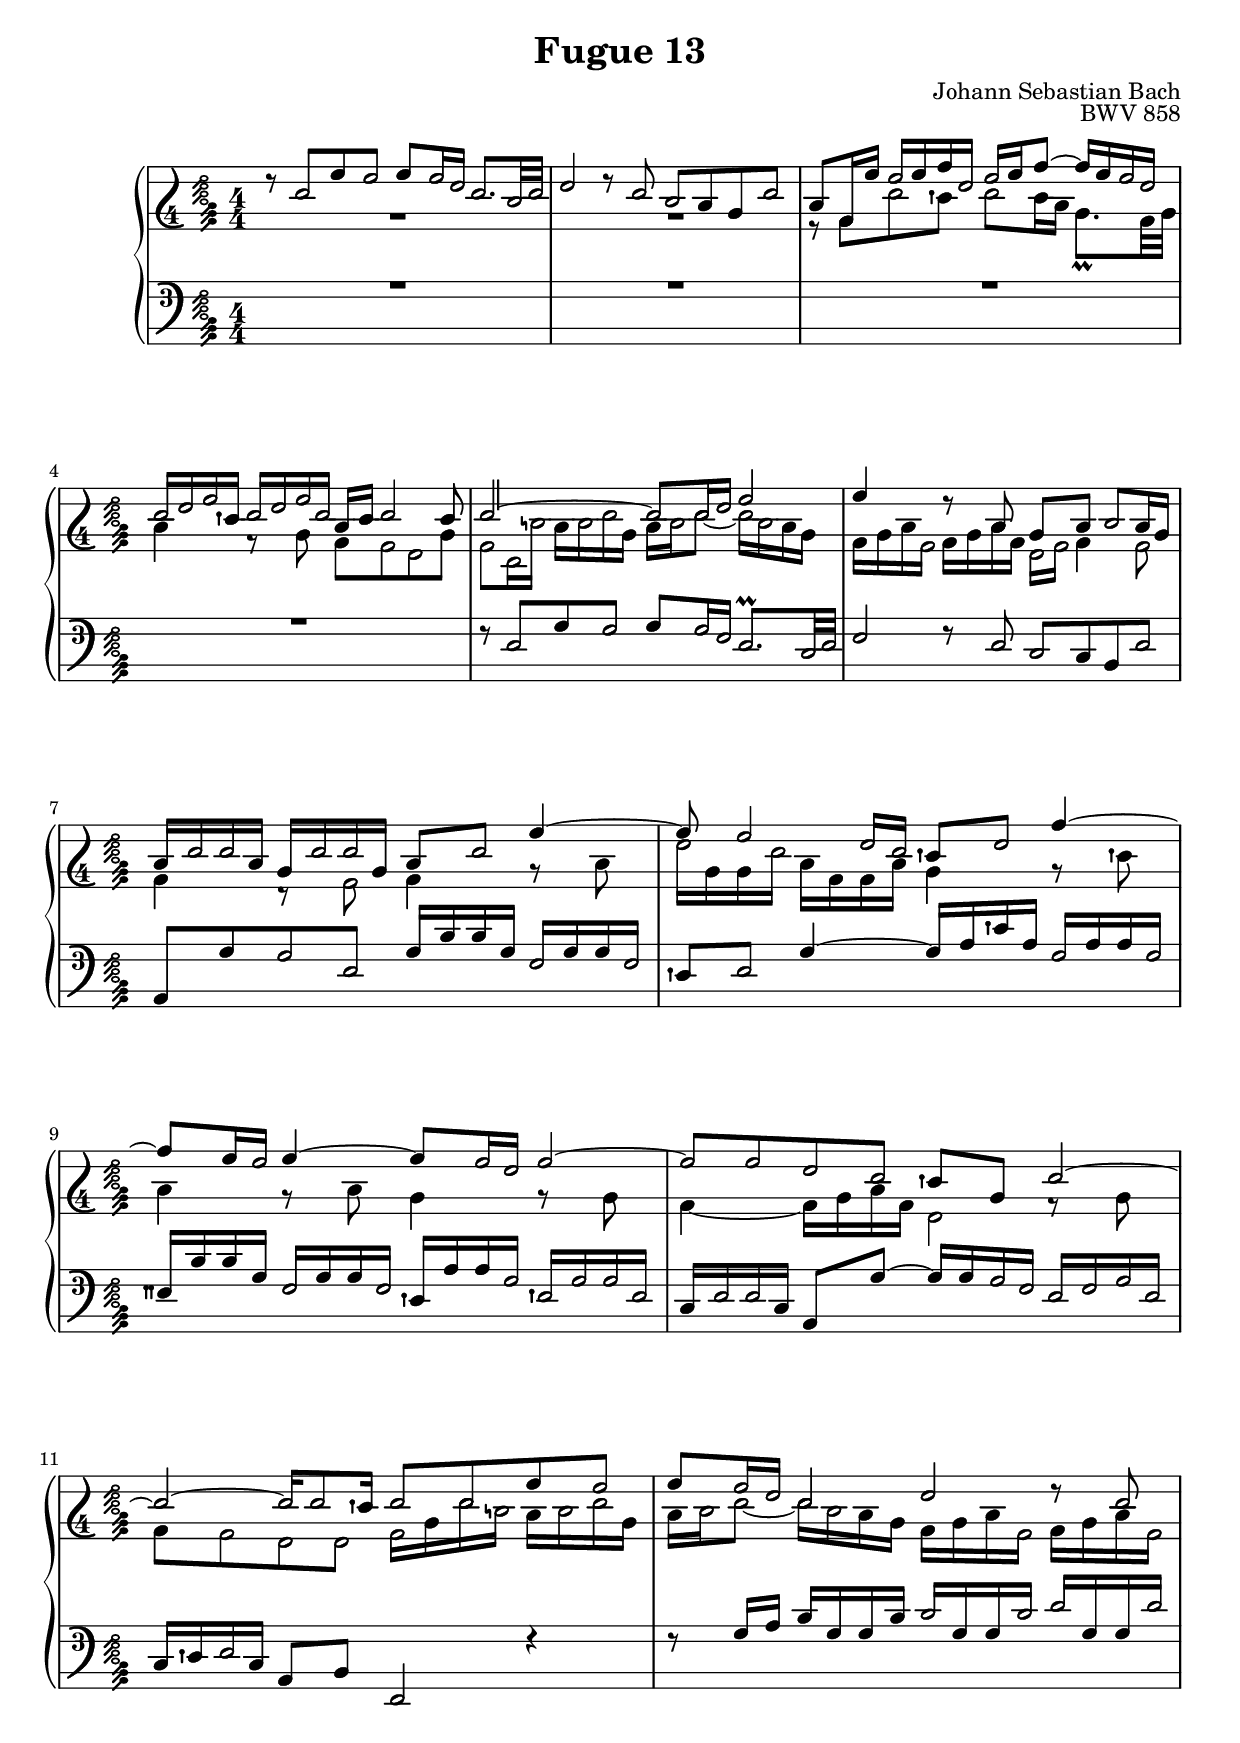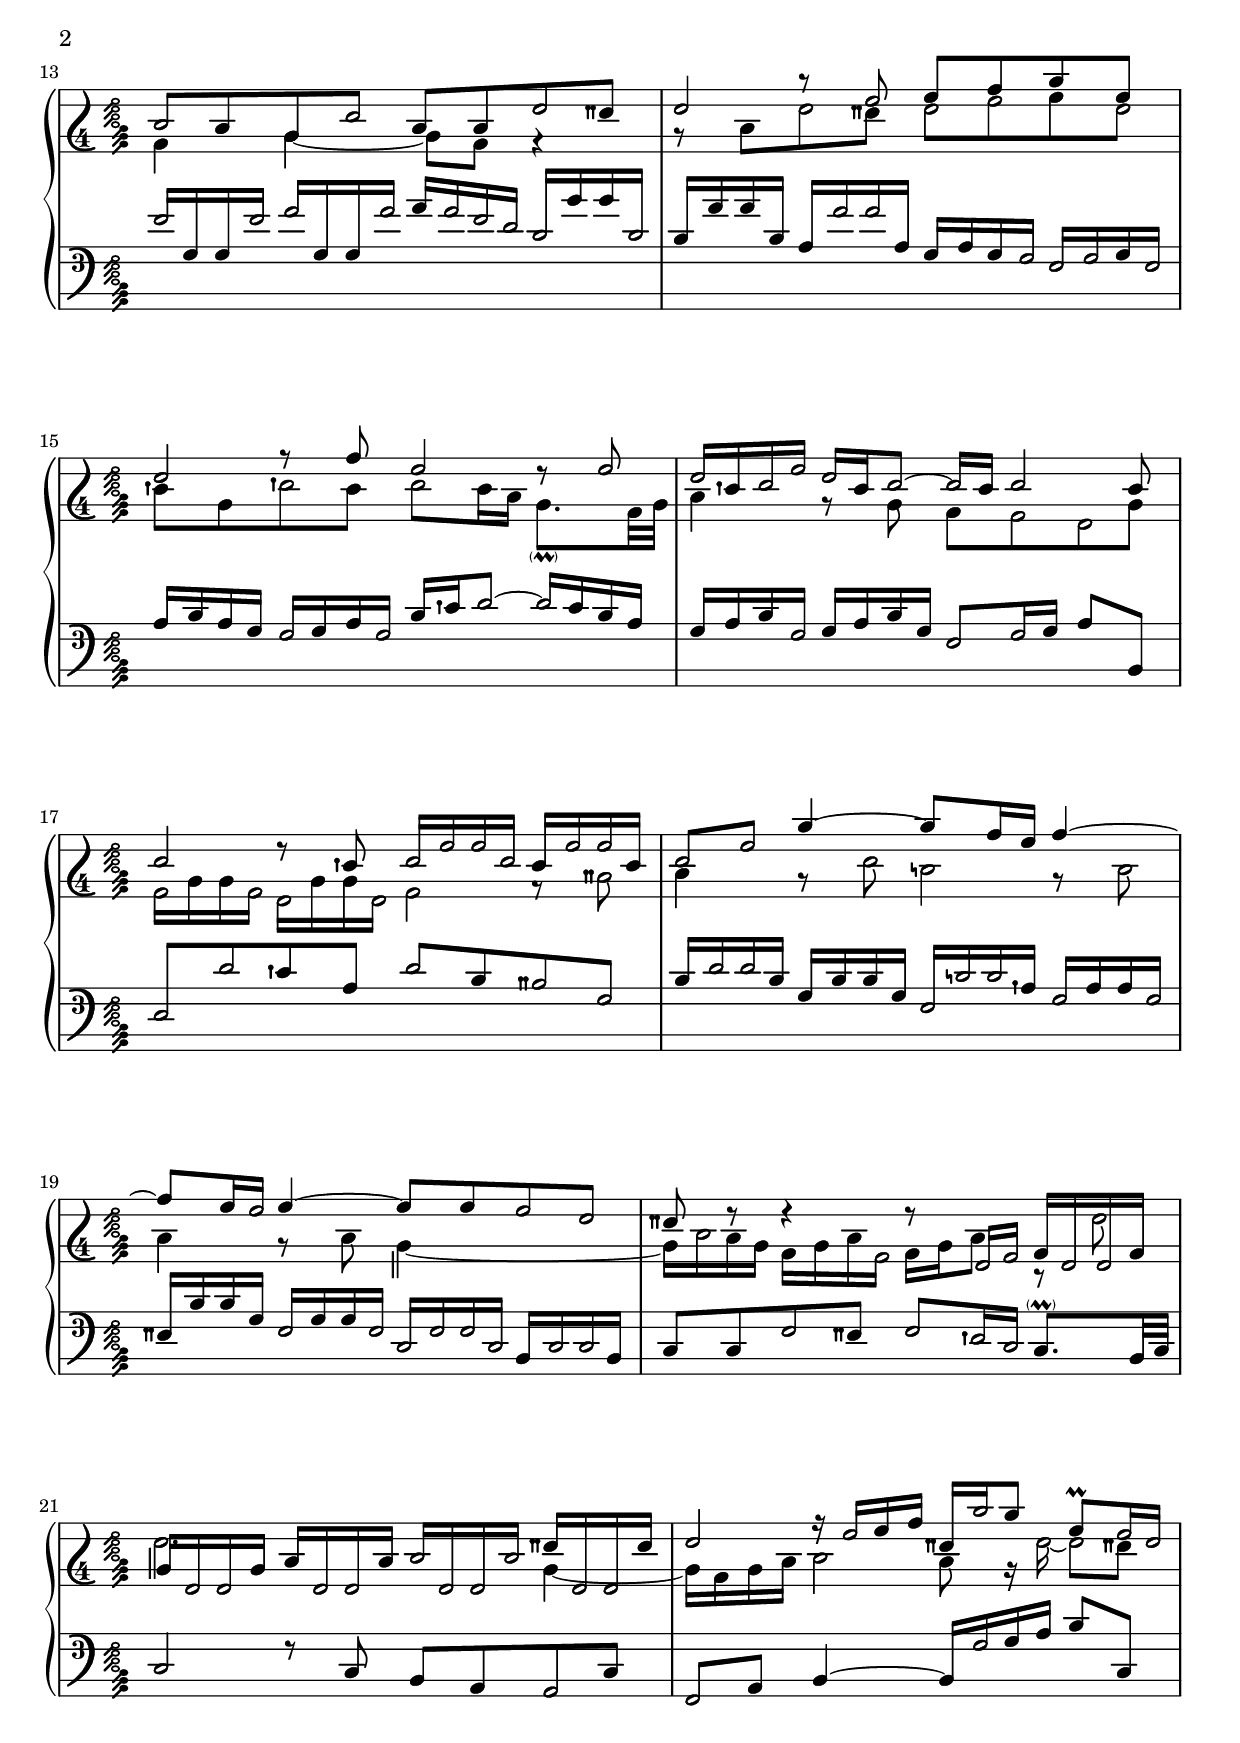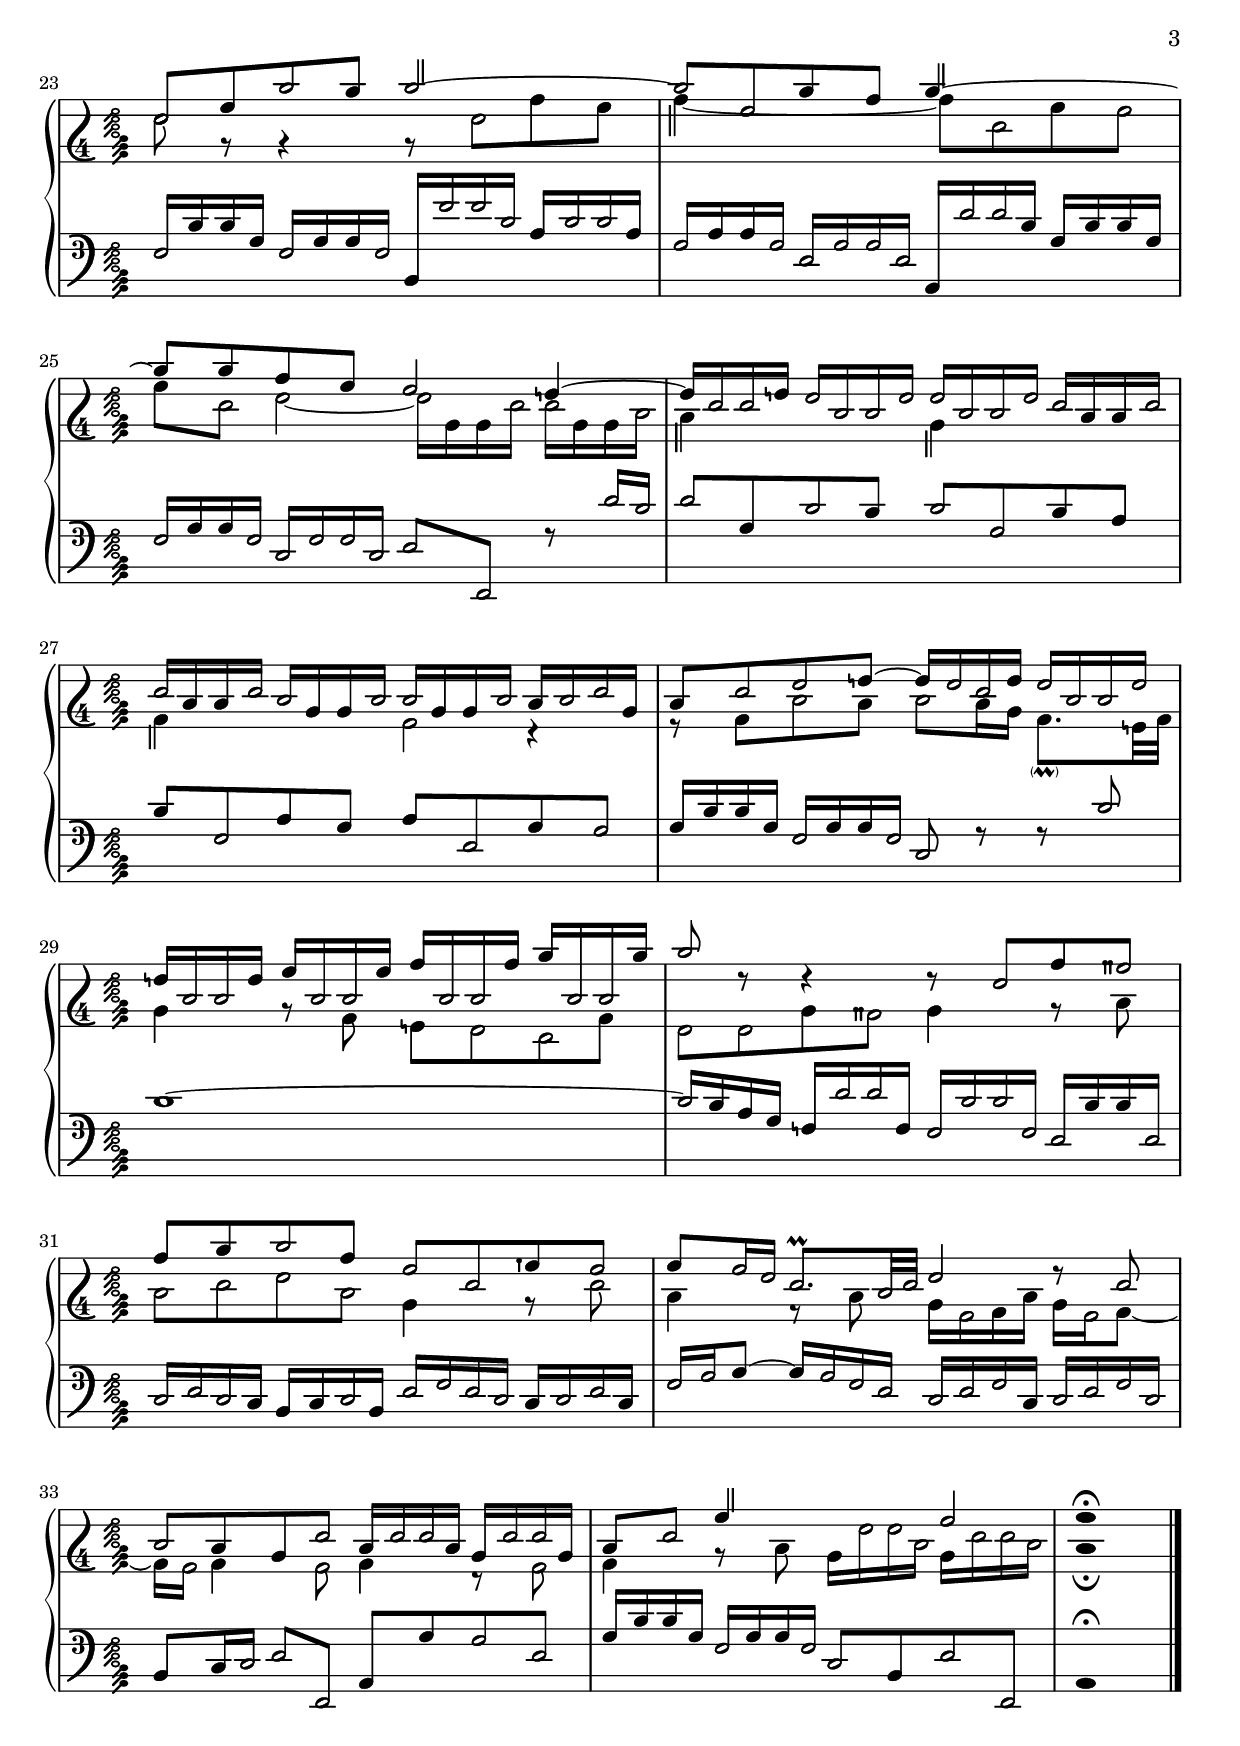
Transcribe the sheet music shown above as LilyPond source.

% This was adapted from an open score version, created by Kyle Rother, found at https://imslp.org/wiki/Special:ImagefromIndex/497249/torat
% Kyle's score came with the following header
%
%		This edition was prepared and typeset by Kyle Rother using the 1866 Breitkopf & Härtel Bach-Gesellschaft Ausgabe as primary source. 
%		Reference was made to both the Henle and Bärenreiter urtext editions, as well as the critical and scholarly commentary of Alfred Dürr, however the final expression is in all cases that of the composer or present editor.
%		This edition is in the public domain, and the editor does not claim any rights in the content.
%
% My amendments are minor, and consist of changing the header to match Mutopia style, adding a midi section, and converting from an open to a standard piano score
% This edition is in the public domain, and the editor does not claim any rights in the content.

\version "2.22.1"

\header {
  title = "Fugue 13"
  composer = "Johann Sebastian Bach"
  opus = "BWV 858"
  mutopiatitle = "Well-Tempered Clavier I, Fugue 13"
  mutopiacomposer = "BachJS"
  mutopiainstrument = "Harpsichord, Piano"
  date = "1722"
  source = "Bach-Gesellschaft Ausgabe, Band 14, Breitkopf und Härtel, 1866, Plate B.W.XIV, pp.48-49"
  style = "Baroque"
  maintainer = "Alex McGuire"
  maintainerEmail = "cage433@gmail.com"
  version = "2.22.1"
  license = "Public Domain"
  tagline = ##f
}


global = {
  \key fis \major
  \time 4/4
  \accidentalStyle modern-cautionary
}
\include "articulate.ly"

\paper {
   ragged-bottom = ##f
   ragged-last-bottom = ##f

}
clairnote-type = dn
%    This file "clairnote.ly" is a LilyPond include file for producing
%    sheet music in Clairnote music notation (http://clairnote.org).
%    Version: 20230104
%
%    Copyright © 2013, 2014, 2015, 2016, 2017, 2018, 2019, 2020, 2021,
%    2022, 2023 Paul Morris,
%    except for functions copied and modified from LilyPond source code,
%    the LilyPond Snippet Repository, and openLilyLib, as noted in
%    comments below.
%    Contact information: http://clairnote.org/contact/
%
%    This file is free software: you can redistribute it and/or modify
%    it under the terms of the GNU General Public License as published by
%    the Free Software Foundation, either version 3 of the License, or
%    (at your option) any later version.
%
%    This file is distributed in the hope that it will be useful,
%    but WITHOUT ANY WARRANTY; without even the implied warranty of
%    MERCHANTABILITY or FITNESS FOR A PARTICULAR PURPOSE.  See the
%    GNU General Public License for more details.
%
%    You should have received a copy of the GNU General Public License
%    along with this file.  If not, see <http://www.gnu.org/licenses/>.

\version "2.19.49"

% For docstrings we use ;; instead of the usual "" to allow automated
% minification for LilyBin + Clairnote.

%--- UTILITY FUNCTIONS ----------------

#(define (non-zero? n) (not (zero? n)))

#(define (positive-integer? n) (and (positive? n) (integer? n)))

#(define (map-pair proc pair)
   (cons
    (proc (car pair))
    (proc (cdr pair))))

#(define (cn-notehead-pitch grob)
   ;; Takes a note head grob and returns its pitch.
   (define event (ly:grob-property grob 'cause))
   (if (ly:stream-event? event)
       (ly:event-property event 'pitch)
       (begin
        (ly:warning "clairnote.ly cannot access the pitch of a note head grob.  (Are you trying to use the Ambitus_engraver?  It is incompatible with clairnote.ly.)")
        (ly:make-pitch 0 0 0))))

#(define (cn-notehead-semitone grob)
   ;; Takes a note head grob and returns its semitone.
   (ly:pitch-semitones (cn-notehead-pitch grob)))

#(define (cn-staff-symbol-property grob prop default)
   ;; Takes a grob @var{grob}, a symbol @var{prop}, and
   ;; a @var{default} value. Returns that custom StaffSymbol
   ;; property or silently falls back to the default value.
   (define staff-sym (ly:grob-object grob 'staff-symbol))
   (if (ly:grob? staff-sym)
       (ly:grob-property staff-sym prop)
       default))

#(define (cn-get-base-staff-space grob)
   ;; Takes a grob and returns the custom StaffSymbol property
   ;; cn-base-staff-space.  Silently falls back to the default of 0.75.
   (cn-staff-symbol-property grob 'cn-base-staff-space 0.75))

#(define (cn-magnification grob)
   ;; Return the current magnification (from magnifyStaff, etc.)
   ;; via a grob's font size.
   (magstep (ly:grob-property grob 'font-size 0)))

#(define (cn-get-staff-clef-adjust staff-octaves clef-octave-shift)
   ;; Calculate the amount to vertically adjust the position of the clef,
   ;; key signature, and time signature, in note-spaces / half-staff-spaces.
   (+
    (* 12 clef-octave-shift)
    (if (odd? staff-octaves)
        6
        (if (> staff-octaves 2) 12 0))))

#(define (cn-staff-clef-adjust-from-grob grob)
   (cn-get-staff-clef-adjust
    (cn-staff-symbol-property grob 'cn-staff-octaves 2)
    (cn-staff-symbol-property grob 'cn-clef-shift 0)))

#(define (cn-note-heads-from-grob grob default)
   ;; Takes a grob like a Stem and returns a list of
   ;; NoteHead grobs or default.
   (let* ((heads-array (ly:grob-object grob 'note-heads))
          (heads-list (if (ly:grob-array? heads-array)
                          (ly:grob-array->list heads-array)
                          ;; should never/rarely? happen:
                          default)))
     heads-list))


%--- NOTE HEADS AND STEM ATTACHMENT ----------------

#(define cn-whole-note-black-path
   '(
      moveto 0 0
      curveto 0 0.16054432 0.12694192 0.28001904 0.272552 0.35842432
      curveto 0.47416576 0.4666984 0.70564816 0.50776784 0.93339712 0.50776784
      curveto 1.16114576 0.50776784 1.39636192 0.4666984 1.59797568 0.35842432
      curveto 1.74358576 0.28001904 1.87052768 0.16054432 1.87052768 0
      curveto 1.87052768 -0.16054432 1.74358576 -0.2800192 1.59797568 -0.35842448
      curveto 1.39636192 -0.46669856 1.16114592 -0.507768 0.93339712 -0.507768
      curveto 0.70564816 -0.507768 0.47416576 -0.46669856 0.272552 -0.35842448
      curveto 0.12694192 -0.2800192 0 -0.16054432 0 0
      closepath))

#(define cn-whole-note-white-path
   ;; white-path is the black path with the center hole added
   (append
    cn-whole-note-black-path
    '(
       moveto 1.06033904 -0.36566768
       curveto 1.24701856 -0.36566768 1.32542384 -0.2688184 1.32542384 -0.09707328
       curveto 1.32542384 0.19788 1.10140848 0.36566752 0.80645504 0.36566752
       curveto 0.61977552 0.36566752 0.545104 0.26881824 0.545104 0.09707312
       curveto 0.545104 -0.19788016 0.7653856 -0.36566768 1.06033904 -0.36566768
       closepath)))

#(define (cn-whole-note-stencil grob white-note)
   ;; Returns default Clairnote whole note stencils.
   (let ((mag (cn-magnification grob))
         (wn-path (if white-note
                      cn-whole-note-white-path
                      cn-whole-note-black-path)))
     (ly:stencil-scale
      (make-path-stencil wn-path 0.0001 1 1 #t)
      mag mag)))

#(define cn-note-black-path
   '(
      moveto 1.0161518991984164 0.5004939160736768
      curveto 1.1900858991984165 0.45804726744838686 1.3000056991984164 0.36006297281891986 1.3267185991984165 0.22365338254444356
      curveto 1.3472530991984164 0.11878494731492373 1.3090816991984164 -0.03242382812749062 1.2346937991984164 -0.14100554722801906
      curveto 1.1037044991984164 -0.3321698541497182 0.8786728091984164 -0.46440803197455877 0.6176073691984164 -0.5036333230878486
      curveto 0.5243774691984164 -0.517643902935715 0.36590771919841636 -0.5120649140876494 0.28844503919841635 -0.49205136745873423
      curveto -0.029717590801583628 -0.40984214143367353 -0.09642331080158363 -0.0917693764989545 0.14752670919841637 0.17990713903061328
      curveto 0.2984087391984164 0.347937968940766 0.5439097091984164 0.4755783490866303 0.7757855691984165 0.5065506656056886
      curveto 0.8399878691984165 0.5151219432426919 0.9695811491984164 0.5118635199715458 1.0161502991984164 0.5005020382431211
      closepath))

#(define cn-note-white-path
   '(
      moveto 1.026468864255086 0.4998680875655276
      curveto 1.215249864255086 0.4618436649454002 1.337174464255086 0.35147108531050375 1.354920364255086 0.20252749405141746
      curveto 1.369178964255086 0.08282868839604651 1.312372764255086 -0.07672001395465605 1.209350364255086 -0.20633856802981299
      curveto 1.077365164255086 -0.37239062345611024 0.889153024255086 -0.47211463127579484 0.6458905642550861 -0.5048878796193299
      curveto 0.585101844255086 -0.5130801213612108 0.548868934255086 -0.5134163330622651 0.443309034255086 -0.5067845101638356
      curveto 0.32885581425508603 -0.49958868733223255 0.30882433425508604 -0.4965974421400958 0.260617494255086 -0.47979947287536673
      curveto 0.118058624255086 -0.4300386473948317 0.024819864255086005 -0.335419029253747 0.0042339542550860025 -0.21961971038330325
      curveto -0.015404825744913999 -0.1091556900709823 0.035236334255086 0.05025573233647185 0.132092634255086 0.18283290751856218
      curveto 0.268217284255086 0.3691712451565947 0.47658985425508604 0.48176186299022195 0.730680684255086 0.5062696961187646
      curveto 0.823563584255086 0.5152225290660725 0.965453244255086 0.5121589666760266 1.026469764255086 0.4998666604401908
      closepath
      moveto 0.8920403042550861 0.32723653716982337
      curveto 0.801899114255086 0.305937547790631 0.674353834255086 0.25092305532124815 0.517242874255086 0.16559336664623436
      curveto 0.199745884255086 -0.006853856240945699 0.109727534255086 -0.09774589911519554 0.151265174255086 -0.2039339094078499
      curveto 0.168776074255086 -0.24869436361851288 0.191705974255086 -0.27755407274963595 0.226470474255086 -0.2985602160096806
      curveto 0.309656374255086 -0.34884402584120455 0.42197617425508605 -0.33748020734960626 0.634757234255086 -0.25724484236248213
      curveto 0.9774722042550861 -0.1280260070658748 1.216026564255086 0.03390026706789495 1.2240259642550861 0.14273918170232358
      curveto 1.2287459642550862 0.20700273076812625 1.184881964255086 0.28132959706261473 1.121983764255086 0.3156476039275703
      curveto 1.083730764255086 0.33652340307350437 1.077348764255086 0.3379303583723863 1.015085564255086 0.3392592023444909
      curveto 0.969948864255086 0.34025914149726677 0.9307790642550859 0.33638021483136094 0.892038904255086 0.32724518554936555
      closepath))

#(define (cn-default-note-head-stencil grob white-note)
   ;; Returns default Clairnote note head stencils.
   ;; The hollow half-note and solid quarter-note glyphs are modified versions
   ;; (rotated -4 degrees then scaled vertically by 0.9299)
   ;; of these glyphs from the Bravura font,
   ;; licensed under the SIL Open Font License (OFL), see:
   ;; http://scripts.sil.org/OFL
   ;; http://www.smufl.org/fonts/
   ;; http://blog.steinberg.net/2013/05/introducing-bravura-music-font/
   (let ((mag (cn-magnification grob))
         (nh-path (if white-note
                      cn-note-white-path
                      cn-note-black-path)))
     (ly:stencil-scale
      (make-path-stencil nh-path 0.0001 1 1 #t)
      mag mag)))

#(define (cn-lilypond-note-head-stencil grob white-note)
   ;; Returns 'lilypond' style note head stencils (Emmentaler font).
   (if white-note
       ;; white notes are scaled horizontally to match black ones
       (ly:stencil-scale
        (ly:font-get-glyph (ly:grob-default-font grob) "noteheads.s1")
        0.945 1)
       (ly:font-get-glyph (ly:grob-default-font grob) "noteheads.s2")))

#(define (cn-funksol-note-head-stencil grob white-note)
   ;; Returns 'funksol' style note head stencils.
   (ly:font-get-glyph (ly:grob-default-font grob)
                      (if white-note
                          "noteheads.s1solFunk"
                          "noteheads.s2solFunk")))

#(define (cn-stylish-note? grob)
   ;; Does a note head grob have one of these style properties.
   (define style (ly:grob-property-data grob 'style))
   ;; TODO: better handling of various notehead styles
   ;; http://lilypond.org/doc/v2.18/Documentation/notation/note-head-styles
   ;; output-lib.scm
   (and (not (null? style))
        (memq style '(harmonic
                      harmonic-black
                      harmonic-mixed
                      diamond
                      cross
                      xcircle
                      triangle
                      slash))))

#(define (cn-whole-note? grob)
   ;; Note: longer durations than whole note also return #t.
   ;; duration-log: 0 is whole, 1 is half, 2 is quarter and shorter.
   (< (ly:grob-property grob 'duration-log) 1))

% Set to functions depending on the version of Clairnote.
#(define cn-white-note? '())
#(define cn-default-note-head-stencil-callback '())

#(define (cn-make-note-head-stencil-callback
          style-fn white-note? width-scale height-scale)
   ;; Returns a callback function for the note head stencil.
   ;; style-fn (function) takes a grob and a boolean and
   ;; returns a black or white note head stencil.
   ;; white-note? (function) takes a grob and returns
   ;; whether the note should be white.
   ;; width-scale and height-scale (numbers) for scaling the stencil.
   (lambda (grob)
     (cond
      ((cn-stylish-note? grob) (ly:note-head::print grob))
      ((cn-whole-note? grob) (cn-whole-note-stencil grob (white-note? grob)))
      (else
       (let ((stil (style-fn grob (white-note? grob))))
         (if (and (= 1 width-scale) (= 1 height-scale))
             stil
             (ly:stencil-scale stil width-scale height-scale)))))))

#(define (cn-make-note-head-rotation-callback rotn)
   ;; Returns a callback function for note head rotation,
   ;; that excludes whole notes and stylish notes.
   ;; Takes a list of three numbers like '(-9 0 0)
   (lambda (grob)
     (if (or (cn-whole-note? grob)
             (cn-stylish-note? grob))
         #f
         rotn)))

#(define (cn-make-stem-attachment-callback black-attach white-attach)
   ;; Returns a callback function for stem attachment,
   ;; that excludes whole notes and stylish notes.
   ;; The arguments are pairs of numbers for black and white notes.
   (lambda (grob)
     (if (or (cn-whole-note? grob)
             (cn-stylish-note? grob))
         (ly:note-head::calc-stem-attachment grob)
         (if (cn-white-note? grob)
             white-attach
             black-attach))))


%--- ACCIDENTAL STYLE ----------------

%% A custom accidental style that determines when and where
%% accidental signs are rendered or not (i.e. grobs created).

#(define (cn-recent-enough? bar-number alteration-def laziness)
   ;; Procedure copied from scm/music-functions.scm, renamed with cn- prefix.
   (or (number? alteration-def)
       (equal? laziness #t)
       (<= bar-number (+ (cadr alteration-def) laziness))))

#(define (cn-accidental-invalid? alteration-def)
   ;; Procedure copied from scm/music-functions.scm, renamed with cn- prefix.
   ;; Checks an alteration entry for being invalid.

   ;; Non-key alterations are invalidated when tying into the next bar or
   ;; when there is a clef change, since neither repetition nor cancellation
   ;; can be omitted when the same note occurs again.

   ;; Returns @code{#f} or the reason for the invalidation, a symbol.
   (let* ((def (if (pair? alteration-def)
                   (car alteration-def)
                   alteration-def)))
     (and (symbol? def) def)))

#(define (cn-extract-alteration alteration-def)
   ;; Procedure copied from scm/music-functions.scm, renamed with cn- prefix.
   (cond ((number? alteration-def)
          alteration-def)
         ((pair? alteration-def)
          (car alteration-def))
         (else 0)))

#(define (cn-to-semitone-alterations cn-alterations accidental-alterations)
   ;; Converts accidental alteration data to allow lookup by semitone.
   ;; From: ((octave . notename) . (alter barnum . end-moment))
   ;; To: (semitone alter barnum . end-moment)

   ;; notename is 0-6 diatonic note number.

   ;; With clef changes or notes tied across a bar line we get
   ;; e.g. ((0 . 6) clef 1 . #<Mom 7/8>) with 'clef or 'tied as the
   ;; alter value to invalidate the entry. Then we have to look up
   ;; the alter value in cn-alterations, the cnAlterations context property.
   ;; This is the sole purpose of cnAlterations. It would be much
   ;; simpler if LilyPond did not destructively overload the alter
   ;; value like this.
   ;; (format #t "cn-alterations: ~a \n" cn-alterations)
   (map (lambda (entry)
          (let*
           ((octave (caar entry))
            (notename (cdar entry))
            (alteration-def (cdr entry))
            (alter (if (cn-accidental-invalid? alteration-def)
                       ;; The following works because cn-extract-alteration
                       ;; handles entries like: ((octave . notename) . alter)
                       ;; and handles failed lookups (#f) by defaulting to 0.
                       (cn-extract-alteration
                        (assoc-ref cn-alterations (cons octave notename)))
                       (cn-extract-alteration alteration-def)))
            (pitch (ly:make-pitch octave notename alter))
            (semitone (ly:pitch-semitones pitch)))
           (cons semitone alteration-def)))
        accidental-alterations))

#(define (cn-merge-semi-alts cn-semi-alterations semitone-accidental-alterations)
   ;; Update cn-semi-alterations by merging semitone-accidental-alterations into it.
   ;; Their entries are: (semitone alter barnum . end-moment)
   (define (get-barnum entry) (caddr entry))
   (define (get-end-moment entry) (cdddr entry))

   (define (merge-entry! local-entry)
     (let* ((semi (car local-entry))
            (cn-entry (assv semi cn-semi-alterations)))

       ;; (format #t "local-entry: ~a \n" local-entry)
       ;; (format #t "cn-entry: ~a \n\n" cn-entry)

       ;; We merge when there is no entry for a given semitone,
       ;; or when there is one with a previous barnum,
       ;; or when there is one with the same barnum
       ;;    and a previous end-moment.
       (if (or (not cn-entry)
               (< (get-barnum cn-entry)
                  (get-barnum local-entry))
               (and (= (get-barnum cn-entry)
                       (get-barnum local-entry))
                    (ly:moment<? (get-end-moment cn-entry)
                                 (get-end-moment local-entry))))
           (set! cn-semi-alterations
                 (assv-set! cn-semi-alterations semi (cdr local-entry))))))

   ;; (format #t "cn-semi-alterations: ~a \n" cn-semi-alterations)
   ;; (format #t "semitone-accidental-alterations: ~a \n\n" semitone-accidental-alterations)

   (for-each merge-entry! semitone-accidental-alterations)
   cn-semi-alterations)

#(define (cn-check-pitch-against-signature context pitch barnum laziness)
   ;; A modified version of this function from scm/music-functions.scm.
   ;; Arguments octaveness and all-naturals have been removed. Currently
   ;; laziness is always 0. We check active accidentals by semitone,
   ;; which requires conversion to semitones first, but we check
   ;; key signature by diatonic notename/number (0-6).

   ;; Checks the need for an accidental and a @q{restore} accidental
   ;; against @code{localAlterations} and @code{keyAlterations}.
   ;; The @var{laziness} is the number of measures for which reminder
   ;; accidentals are used (i.e., if @var{laziness} is zero, only cancel
   ;; accidentals in the same measure; if @var{laziness} is three, we
   ;; cancel accidentals up to three measures after they first appear.
   (let*
    ;; localAlterations includes key signature entries and accidental entries.
    ;; Filter out the key signature entries to leave just accidental entries.
    ;; Key signature entries come in two forms:
    ;;     (notename . alter)
    ;;     ((octave . notename) . alter)
    ;; Accidental entries have the form:
    ;;     ((octave . notename) . (alter barnum . end-moment))
    ((local-alterations (ly:context-property context 'localAlterations '()))
     (accidental? (lambda (entry) (pair? (cdr entry))))
     (accidental-alterations (filter accidental? local-alterations))

     ;; Convert the accidental alterations to a semitone-based version and
     ;; store it in the cnSemiAlterations context property.
     (cn-semi-alterations
      (if (null? accidental-alterations)
          (begin
           (ly:context-set-property! context 'cnSemiAlterations '())
           (ly:context-set-property! context 'cnAlterations '())
           '())
          (let*
           ((semitone-accidental-alterations
             (cn-to-semitone-alterations
              (ly:context-property context 'cnAlterations '())
              accidental-alterations))

            (new-semi-alterations
             (cn-merge-semi-alts
              (ly:context-property context 'cnSemiAlterations '())
              semitone-accidental-alterations)))

           ;; (format #t "accidental-alterations: ~a \n" accidental-alterations)
           ;; (format #t "new-semi-alterations: ~a \n" new-semi-alterations)

           (ly:context-set-property! context 'cnSemiAlterations new-semi-alterations)

           new-semi-alterations)))

     (notename (ly:pitch-notename pitch))
     (octave (ly:pitch-octave pitch))
     (alter (ly:pitch-alteration pitch))
     (semi (ly:pitch-semitones pitch))

     ;; will be #f or (alter barnum . end-moment)
     (from-cn-semi-alterations (assoc-get semi cn-semi-alterations))

     ;; Get previous alteration for comparison with pitch.
     (previous-alteration
      (if (and from-cn-semi-alterations
               (cn-recent-enough? barnum from-cn-semi-alterations laziness))
          from-cn-semi-alterations
          (let*
           ((key-alterations (ly:context-property context 'keyAlterations '())))
           ;; keyAlterations can contain regular and octave-specific entries.
           ;;   (notename . alter)
           ;;   ((octave . notename) . alter)
           ;; The value will be #f or an alter number (e.g. 1/2, -1/2, 0).
           (or (assoc-get notename key-alterations)
               (assoc-get (cons octave notename) key-alterations))))))

    ;; (format #t "semi: ~a alter: ~a barnum: ~a \n\n" semi alter barnum)

    ;; Write the current note's alter value into cnAlterations, overwriting any
    ;; existing entries for that (octave . notename) key.
    (ly:context-set-property! context 'cnAlterations
                              (assoc-set! (ly:context-property context 'cnAlterations)
                                          (cons octave notename)
                                          alter))

    ;; Return a pair of booleans.
    ;; The first is always false since we never print an extra natural sign.
    ;; The second is whether an accidental sign should be printed.
    ;; We print it if the previous alter is either invalidated or
    ;; doesn't match the current one.
    (if (cn-accidental-invalid? previous-alteration)
        '(#f . #t)
        (let ((prev-alt (cn-extract-alteration previous-alteration)))
          (if (= alter prev-alt)
              '(#f . #f)
              '(#f . #t))))))

#(define (cn-make-accidental-rule laziness)
   ;; Slightly modified, octaveness argument has been removed.
   ;; Starting with Lilypond 2.23.4 the returned function took 3 arguments
   ;; (context, pitch, and barnum), but in earlier versions it took 4
   ;; arguments. The 4th argument was measure position, which is not actually
   ;; necessary for the Clairnote accidental style code. So return a
   ;; function that takes an optional 4th argument and ignores it, for
   ;; backwards compatibility. See commit 2151499a:
   ;; https://gitlab.com/lilypond/lilypond/-/commit/2151499a7ca37a8138cea630be96da5daea88159

   ;; Create an accidental rule that makes its decision based on a laziness value.
   ;; @var{laziness} states over how many bars an accidental should be remembered.
   ;; @code{0}@tie{}is the default -- accidental lasts over 0@tie{}bar lines, that
   ;; is, to the end of current measure.  A positive integer means that the
   ;; accidental lasts over that many bar lines.  @w{@code{-1}} is `forget
   ;; immediately', that is, only look at key signature.  @code{#t} is `forever'.

   (lambda (context pitch barnum . rest)
     (cn-check-pitch-against-signature context pitch barnum laziness)))

accidental-styles.clairnote-default =
#`(#t (Staff ,(cn-make-accidental-rule 0)) ())

accidental-styles.none = #'(#t () ())


%--- ACCIDENTAL ENGRAVER ----------------

#(define (Cn_accidental_engraver context)
   ;; This accidental engraver is needed for directional natural signs.
   ;; For natural accidental signs, if they are "cancelling" a sharp
   ;; or flat from the current key signature, set a custom grob property
   ;; on the accidental sign grob that indicates the direction of the
   ;; natural sign, i.e. whether it is "cancelling" a sharp or a flat
   ;; from the key signature. Then the grob stencil function takes it
   ;; from there.

   ;; The context has to be accessed like this (and not with
   ;; ly:translator-context) for accidentals to be tracked per staff,
   ;; (e.g. when we were tracking accidentals per staff).
   (make-engraver
    (acknowledgers
     ((accidental-interface engraver grob source-engraver)
      (let* ((pitch (cn-notehead-pitch (ly:grob-parent grob Y)))
             (note (ly:pitch-notename pitch))
             (key-alterations (ly:context-property context 'keyAlterations '()))
             (key-sig-alt (assoc-ref key-alterations note))
             (accidental-alt (accidental-interface::calc-alteration grob))
             (is-natural (= accidental-alt 0)))
        (if (and is-natural key-sig-alt)
            (ly:grob-set-property! grob 'cn-natural-sign-direction
                                   (cond
                                    ((> key-sig-alt 0) "natural-down")
                                    ((< key-sig-alt 0) "natural-up")
                                    (else null)))))))))


%--- ACCIDENTAL SIGNS ----------------

#(define cn-acc-sign-stils
   ;; associative list of accidental sign stencils
   (let*
    ((vertical-line
      (make-path-stencil '(moveto 0 -0.5 lineto 0 0.5) 0.2 1 1 #f))

     (circle (make-circle-stencil 0.24 0.01 #t))

     (diagonal-line
      (make-path-stencil '(moveto -0.13 -0.07 lineto 0.13 0.07) 0.33 1 1 #f))

     (short-vertical-line
      (make-path-stencil '(moveto 0 -0.3 lineto 0 0.3) 0.2 1 1 #f))

     (acc-sign (lambda (dot-position)
                 ;; Return a sharp or flat sign stencil.
                 (ly:stencil-add vertical-line
                                 (ly:stencil-translate circle `(0 . ,dot-position)))))

     (double-acc-sign (lambda (stil)
                        ;; Return a double sharp or double flat sign stencil.
                        (ly:stencil-add
                         (ly:stencil-translate stil '(-0.25 . 0))
                         (ly:stencil-translate stil '(0.25 . 0)))))

     (sharp (acc-sign 0.5))
     (flat (acc-sign -0.5))
     (natural (ly:stencil-add diagonal-line
                              (ly:stencil-translate short-vertical-line '(0.2 . -0.3))
                              (ly:stencil-translate short-vertical-line '(-0.2 . 0.3))))

     (natural-down (ly:stencil-add natural
                                   (ly:stencil-translate circle '(0.2 . -0.6))))

     (natural-up (ly:stencil-add natural
                                 (ly:stencil-translate circle '(-0.2 . 0.6)))))

    `((1/2 . ,sharp)
      (-1/2 . ,flat)
      (0 . ,natural)
      ;; Use natural-down and natural-up for experimental directional natural signs.
      ("natural-down" . ,natural)
      ("natural-up" . ,natural)
      (1 . ,(double-acc-sign sharp))
      (-1 . ,(double-acc-sign flat)))))

#(define (cn-accidental-grob-callback grob)
   ;; Returns an accidental sign stencil.
   (let* ((mag (cn-magnification grob))
          (alt (accidental-interface::calc-alteration grob))
          (direction (and (= 0 alt)
                          (ly:grob-property grob 'cn-natural-sign-direction)))
          (stencil-key (if (string? direction) direction alt))
          (stencil (assoc-ref cn-acc-sign-stils stencil-key)))
     (if stencil
         (ly:stencil-scale stencil mag mag)
         ;; else fall back to traditional accidental sign
         (ly:stencil-scale (ly:accidental-interface::print grob) 0.63 0.63))))


%--- KEY SIGNATURES ----------------

#(define (cn-get-keysig-alt-count alt-alist)
   ;; Return number of sharps/flats in key sig, (+) for sharps, (-) for flats.
   (if (null? alt-alist)
       0
       (* (length alt-alist) 2 (cdr (car alt-alist)))))

#(define (cn-get-major-tonic alt-count)
   ;; Return number of the tonic note 0-6, as if the key sig were major.
   ;; (alt-count maj-num)
   ;; (-7 0) (-5 1) (-3 2) (-1 3) (1 4) (3 5) (5 6) (7 0)
   ;; (-6 4) (-4 5) (-2 6) (0 0) (2 1) (4 2) (6 3)
   (if (odd? alt-count)
       (modulo (- (/ (+ alt-count 1) 2) 4) 7)
       (modulo (/ alt-count 2) 7)))

#(define (cn-make-keysig-posns prev pattern result x-inc)
   ;; Calculate x and y positions for keysig dots.
   (if (null? pattern)
       result
       (let*
        ((whole-step (eqv? (car pattern) prev))
         (y-step (if whole-step 2 1))
         (x-step (if whole-step 0 x-inc))
         (last-xy (last result))
         (new-xy (cons (+ x-step (car last-xy)) (+ y-step (cdr last-xy)))))

        (cn-make-keysig-posns
         (car pattern)
         (cdr pattern)
         (append result (list new-xy))
         x-inc))))

#(define (cn-make-keysig-stack mode alt-list note-space black-tonic tonic-num)
   ;; Create the stack of circles (and tonic oval) for the key sig.
   (let*
    ((raw-pattern (take (drop '(#t #t #t #f #f #f #f #t #t #t #f #f #f #f) mode) 7))
     (raw-first-item (list-ref raw-pattern 0))
     ;; invert raw-pattern if needed, so that the first item is
     ;; #t for black tonic and #f for white tonic
     (pattern (if (or
                   (and black-tonic (not raw-first-item))
                   (and (not black-tonic) raw-first-item))
                  (map not raw-pattern)
                  raw-pattern))
     (first-item (list-ref pattern 0))
     (x-inc (if (and (pair? alt-list) (positive? (cdr (car alt-list)))) -0.8 0.8))

     (raw-posns (cn-make-keysig-posns (car pattern) (cdr pattern) '((0 . 0)) x-inc))
     (posns-b (map (lambda (p) (cons (car p) (* (cdr p) note-space))) raw-posns))

     (posns (if (negative? x-inc)
                (map (lambda (p) (cons (+ 1.2 (car p)) (cdr p))) posns-b)
                posns-b))

     (black-dot (make-oval-stencil 0.34 0.34 0.14 #t))
     (white-dot (make-oval-stencil 0.34 0.34 0.15 #f))

     (stack-list (map (lambda (xy bw)
                        (ly:stencil-translate (if bw black-dot white-dot) xy))
                      posns pattern))

     ;; add alterations - convert alt-list to a relative basis, tonic = 0, etc.
     (relative-alt-list (map (lambda (n)
                               (cons (modulo (- (car n) tonic-num) 7)
                                     (cdr n)))
                             alt-list))
     (full-alt-list (map (lambda (n)
                           (assoc-ref relative-alt-list n)) '(0 1 2 3 4 5 6)))

     (sharp-line (make-path-stencil '(moveto 0 -0.2 lineto -0.7 -0.9) 0.22 1 1 #f))
     (flat-line (make-path-stencil '(moveto 0 0.2 lineto -0.7 0.9) 0.22 1 1 #f))

     (alt-stack-list
      (map (lambda (stil alt xy)
             (cond
              ((eqv? -1/2 alt)
               (ly:stencil-combine-at-edge
                stil X -1 (ly:stencil-translate flat-line xy) -0.2))
              ((eqv? 1/2 alt)
               (ly:stencil-combine-at-edge
                stil X -1 (ly:stencil-translate sharp-line xy) -0.2))
              (else stil)))
           stack-list full-alt-list posns))

     (combined-stack (fold ly:stencil-add empty-stencil alt-stack-list))
     ;; horizontal position adjustment
     (extent (ly:stencil-extent combined-stack 0))
     (positioned-stack
      (ly:stencil-translate-axis combined-stack (- (car extent)) X)))
    positioned-stack))

#(define (cn-draw-keysig grob)
   ;; Draws Clairnote key signature stencils.
   (let*
    ((base-staff-space (cn-get-base-staff-space grob))
     (tonic-pitch (ly:grob-property grob 'cn-tonic))
     ;; number of the tonic (0-6) (C-B)
     (tonic-num (ly:pitch-notename tonic-pitch))
     ;; semitone of tonic (0-11) (C-B)
     (tonic-semi (modulo (ly:pitch-semitones tonic-pitch) 12))

     (alt-list (ly:grob-property grob 'alteration-alist))
     (alt-count (cn-get-keysig-alt-count alt-list))
     (major-tonic-num (cn-get-major-tonic alt-count))
     ;; number of the mode (0-6)
     (mode (modulo (- tonic-num major-tonic-num) 7))
     ;; the distance between two adjacent notes given vertical staff compression
     (note-space (* 0.5 base-staff-space))
     (black-tonic (eqv? 0 (modulo tonic-semi 2)))
     (raw-stack (cn-make-keysig-stack mode alt-list note-space black-tonic tonic-num))

     ;; position the sig vertically, C-tonic keys stay in place, the rest are moved down.
     (base-vert-adj (if (= 0 tonic-semi) tonic-semi (- tonic-semi 12)))

     ;; adjust position for odd octave staves and clefs shifted up/down an octave, etc.
     (staff-clef-adjust (cn-staff-clef-adjust-from-grob grob))
     (vert-adj (* note-space (+ base-vert-adj staff-clef-adjust)))
     (stack (ly:stencil-translate-axis raw-stack vert-adj Y)))

    ;; TODO: is this horizontal adjustment needed?
    ;; shift the sig to the right for better spacing
    ;; (ly:stencil-translate-axis stack 0 X)
    ;; (if (> mode 2)
    ;;    (ly:stencil-translate-axis stack 0.35 X)
    ;;    (ly:stencil-translate-axis stack 0.9 X))

    stack))

#(define (cn-key-signature-grob-callback grob)
   ;; Returns a key signature stencil or #f. Clairnote's staff
   ;; definition has printKeyCancellation = ##f, which prevents
   ;; key cancellations, except when changing to C major or
   ;; A minor. So here we return #f for those key cancellations.
   (if (grob::has-interface grob 'key-cancellation-interface)
       #f
       (let ((stil (cn-draw-keysig grob))
             (mag (cn-magnification grob)))
         (ly:stencil-scale stil mag mag))))

#(define (Cn_key_signature_engraver context)
   ;; Sets the tonic for the key on key signature grobs.
   ;; Spare parts: (ly:context-property context 'printKeyCancellation)
   (make-engraver
    (acknowledgers
     ((key-signature-interface engraver grob source-engraver)
      (ly:grob-set-property! grob 'cn-tonic
                             (ly:context-property context 'tonic))))))


%--- CLEFS AND OTTAVA (8VA 8VB 15MA 15MB) ----------------

%% see /scm/parser-clef.scm and /ly/music-functions-init.ly

%% We use an engraver to convert to Clairnote clef properties
%% on the fly, rather than changing the traditional properties
%% themselves at the source.  This allows TradStaff to work
%% fully for any clef.

#(define (cn-convert-clef-glyph glyph pos)
   ;; Takes a standard clefGlyph or cueClefGlyph string and
   ;; a clefPosition or cueClefPosition integer.
   ;; Returns the corresponding Clairnote clef glyph string.
   ;; Return '() when \cueClefUnset.
   (if (null? glyph)
       '()
       (or
        (cond
         ;; G clef glyph
         ;; -4 french => treble
         ;; -2 treble => treble
         ((string=? "clefs.G" glyph)
          (if (member pos '(-2 -4)) "clefs.G" #f))

         ;; F clef glyph
         ;; 0 varbaritone => bass
         ;; 2 bass => bass
         ;; 4 subbass => bass
         ((string=? "clefs.F" glyph)
          (if (member pos '(2 0 4)) "clefs.F" #f))

         ;; C clef glyph
         ;; -4 soprano => treble
         ;; -2 mezzosoprano => alto
         ;; 0 alto => alto (settings unchanged, but needed)
         ;; 2 tenor => alto
         ;; 4 baritone => bass
         ((string=? "clefs.C" glyph)
          (cond
           ((member pos '(0 2 -2)) "clefs.C")
           ((= -4 pos) "clefs.G")
           ((= 4 pos) "clefs.F")
           (else #f)))

         ((string=? "clefs.percussion" glyph) "clefs.percussion")
         (else #f))

        (begin
         (ly:warning "clef unsupported by clairnote.ly, using another clef instead.")
         (cond
          ((string=? "clefs.F" glyph) "clefs.F")
          ((string=? "clefs.C" glyph) "clefs.C")
          (else "clefs.G"))))))

#(define (cn-convert-clef-transposition trans)
   ;; Takes standard clefTransposition or cueClefTransposition values and
   ;; converts them.
   ;; If trans is already a Clairnote value (...-12, 12, 24...) just return trans,
   ;; else convert from 7 notes per octave to 12.  7-->12, 14-->24. Rounding
   ;; means only multiples of 12 are ever returned (... -24, -12, 0, 12, 24 ...).
   ;; Return '() when \cueClefUnset.
   (cond
    ((null? trans) '())
    ((= 0 (modulo trans 12)) trans)
    (else (* 12 (round (/ trans 7))))))

#(define (cn-convert-clef-position glyph clef-adjust)
   ;; Takes standard clefPosition or cueClefPosition values and converts
   ;; them. Returns defaults for two-octave staves.
   ;; Return '() when \cueClefUnset.
   (if (null? glyph)
       '()
       (+ clef-adjust
          (cond
           ((string=? "clefs.G" glyph) -5)
           ((string=? "clefs.F" glyph) 5)
           ;; clefs.C and clefs.percussion
           (else 0)))))

#(define (cn-convert-middle-c-clef-position glyph clef-adjust trans)
   ;; Takes standard middleCClefPosition or middleCCuePosition values
   ;; and converts them. trans is clefTransposition or cueClefTransposition.
   ;; Returns defaults for two-octave staves.

   ;; To calculate the clairnote middle c position subtract the clef position
   ;; from 12 for bass clef or from -12 for treble clef (to adjust the clef
   ;; position without affecting the position of middle c or other notes).
   ;; Return '() when \cueClefUnset.
   (if (null? glyph)
       '()
       (+ clef-adjust
          (- trans)
          (cond
           ((string=? "clefs.G" glyph) -12)
           ((string=? "clefs.F" glyph) 12)
           ;; clefs.C and clefs.percussion
           (else 0)))))

#(define (cn-convert-middle-c-offset offset)
   ;; Takes standard middleCOffset values for Ottava/8va and converts them.
   (if (null? offset)
       '()
       (* offset 12/7)))

#(define (Cn_clef_ottava_engraver context)
   ;; Overrides clef and ottava settings. A closure stores the previous
   ;; properties in order to detect changed settings. Uses listeners
   ;; to modify context properties before grobs are created.

   ;; In order to have stems change direction at the vertical center
   ;; of the staff we use different clef settings for staves with odd
   ;; or even numbers of octaves (with clef-adjust).
   (let*
    ((props (alist->hash-table '((clefGlyph . ())
                                 (clefPosition . ())
                                 (middleCClefPosition . ())
                                 (clefTransposition . ())

                                 (cueClefGlyph . ())
                                 (cueClefPosition . ())
                                 (middleCCuePosition . ())
                                 (cueClefTransposition . ())

                                 ;; for ottava, 8va
                                 (middleCOffset . ())

                                 (cnStaffOctaves . ())
                                 (cnClefShift . ()))))
     (set-prop! (lambda (kee val)
                  (hash-set! props kee val)
                  (ly:context-set-property! context kee val)))

     ;; Most arguments to the following functions are property name
     ;; symbols, e.g. glyph will be 'clefGlyph or 'cueClefGlyph.
     ;; But clef-adjust is a number.
     (set-glyph! (lambda (glyph pos)
                   (set-prop! glyph
                              (cn-convert-clef-glyph
                               (ly:context-property context glyph)
                               (ly:context-property context pos)))))

     (set-transposition! (lambda (trans)
                           (set-prop! trans
                                      (cn-convert-clef-transposition
                                       (ly:context-property context trans)))))

     (set-position! (lambda (pos glyph clef-adjust)
                      (set-prop! pos
                                 (cn-convert-clef-position
                                  (hash-ref props glyph '()) clef-adjust))))

     (set-middle-c! (lambda (midc glyph clef-adjust trans)
                      (set-prop! midc
                                 (cn-convert-middle-c-clef-position
                                  (hash-ref props glyph '())
                                  clef-adjust
                                  (hash-ref props trans '())))))
     (changed? (lambda (prop equality-predicate)
                 (not (equality-predicate
                       (hash-ref props prop)
                       (ly:context-property context prop))))))
    (make-engraver
     (listeners
      ;; TODO: confirm that rhythmic-event is best event to listen to.
      ((rhythmic-event engraver event)
       (let*
        ((new-staff-octaves (changed? 'cnStaffOctaves eqv?))
         (new-clef-shift (changed? 'cnClefShift eqv?))
         (new-mid-c-offset (changed? 'middleCOffset eqv?))

         (new-clef (or (changed? 'clefPosition eqv?)
                       (changed? 'middleCClefPosition eqv?)
                       (changed? 'clefTransposition eqv?)
                       (changed? 'clefGlyph equal?)))

         (new-cue (or (changed? 'cueClefPosition eqv?)
                      (changed? 'middleCCuePosition eqv?)
                      (changed? 'cueClefTransposition eqv?)
                      (changed? 'cueClefGlyph equal?))))

        ;; The Clef engraver is called every measure (!),
        ;; so exit early if nothing changed.
        (if (or new-clef new-cue
                new-staff-octaves new-clef-shift new-mid-c-offset)
            (let
             ;; clef-adjust shifts clefPosition and middleCClefPosition:
             ;; up 6 note-positions for odd octave staves
             ;; up 12 for even octave staves with 4 or more octaves
             ;; up or down 12 * Staff.cnClefShift
             ((clef-adjust (cn-get-staff-clef-adjust
                            (ly:context-property context 'cnStaffOctaves)
                            (ly:context-property context 'cnClefShift))))

             ;; Custom Clairnote props don't need conversion, just store them.
             (if new-staff-octaves
                 (hash-set! props 'cnStaffOctaves
                            (ly:context-property context 'cnStaffOctaves)))
             (if new-clef-shift
                 (hash-set! props 'cnClefShift
                            (ly:context-property context 'cnClefShift)))

             ;; The order in which clef properties are set is important!
             (if new-clef (set-glyph! 'clefGlyph 'clefPosition))
             (if new-cue (set-glyph! 'cueClefGlyph 'cueClefPosition))

             (if (or new-clef new-staff-octaves new-clef-shift)
                 (begin
                  (set-transposition! 'clefTransposition)
                  (set-position! 'clefPosition 'clefGlyph clef-adjust)
                  (set-middle-c! 'middleCClefPosition
                                 'clefGlyph clef-adjust 'clefTransposition)))

             (if (or new-cue new-staff-octaves new-clef-shift)
                 (begin
                  (set-transposition! 'cueClefTransposition)
                  (set-position! 'cueClefPosition 'cueClefGlyph clef-adjust)
                  (set-middle-c! 'middleCCuePosition
                                 'cueClefGlyph clef-adjust 'cueClefTransposition)))

             ;; Ottava, 8va, 8vb, etc.
             (if new-mid-c-offset
                 (set-prop! 'middleCOffset
                            (cn-convert-middle-c-offset
                             (ly:context-property context 'middleCOffset))))

             (ly:set-middle-C! context)
             )))))

     ;; Copy clefTransposition context property to a custom Clef grob property.
     (acknowledgers
      ((clef-interface engraver grob source-engraver)
       (ly:grob-set-property! grob 'cn-clef-transposition
                              (ly:context-property context 'clefTransposition))))
     )))


%--- CLEF GLYPHS

#(define cn-clef-curves
   ;; treble
   '(("clefs.G" .
       (
         moveto 1.5506 4.76844
         curveto 1.5376 4.76844 1.5066 4.75114 1.5136 4.73384
         lineto 1.7544 4.17292
         curveto 1.8234 3.97367 1.8444 3.88334 1.8444 3.66416
         curveto 1.8444 3.16204 1.5635 2.76967 1.2174 2.38312
         lineto 1.0789 2.2278
         curveto 0.5727 1.68982 0 1.16441 0 0.45906
         curveto 0 -0.36713 0.6414 -1.05 1.4549 -1.05
         curveto 1.5319 -1.05 1.6984 -1.0492 1.8799 -1.0372
         curveto 2.0139 -1.0282 2.1594 -0.9969 2.2732 -0.9744
         curveto 2.3771 -0.9538 2.5752 -0.8757 2.5752 -0.8757
         curveto 2.7512 -0.8152 2.6612 -0.62915 2.5442 -0.6835
         curveto 2.5442 -0.6835 2.3481 -0.7626 2.2449 -0.7822
         curveto 2.1355 -0.803 1.9939 -0.8319 1.8645 -0.8382
         curveto 1.6935 -0.8462 1.5257 -0.8402 1.4569 -0.8352
         curveto 1.1541 -0.8139 0.8667 -0.67432 0.6558 -0.48763
         curveto 0.5148 -0.36284 0.3782 -0.17408 0.3582 0.12709
         curveto 0.3582 0.76471 0.792 1.23147 1.255 1.71365
         lineto 1.3978 1.86523
         curveto 1.8046 2.29959 2.185 2.75829 2.185 3.32815
         curveto 2.185 3.77846 1.9185 4.42204 1.6113 4.75678
         curveto 1.5983 4.76858 1.5713 4.77188 1.5513 4.76828
         closepath))

     ;; bass
     ("clefs.F" .
       (
         moveto 0.2656 0.78107
         curveto 0.3775 0.79547 0.4351 0.84567 0.7003 0.85587
         curveto 0.9459 0.86587 1.0531 0.85987 1.1805 0.83797
         curveto 1.6967 0.74937 2.1173 0.13032 2.1173 -0.64059
         curveto 2.1173 -2.10531 0.9987 -3.04975 0.019 -3.8078
         curveto 0 -3.8345 0 -3.846 0 -3.8652
         curveto 0 -3.9101 0.022 -3.94 0.056 -3.94
         curveto 0.071 -3.94 0.079 -3.93904 0.107 -3.9231
         curveto 1.3341 -3.23572 2.6095 -2.2656 2.6095 -0.57604
         curveto 2.6095 0.4711 2.0006 1.05061 1.1664 1.05061
         curveto 0.9058 1.05561 0.7658 1.05861 0.5568 1.02591
         curveto 0.4588 1.01061 0.248 0.97281 0.219 0.92831
         curveto 0.165 0.89151 0.162 0.77308 0.266 0.78129
         closepath))

     ;; alto
     ("clefs.C" .
       (
         moveto 1.0406 2.93878
         curveto 0.9606 2.93578 0.8881 2.93178 0.8237 2.92878
         lineto 0.8237 2.92846
         curveto 0.6586 2.92046 0.4659 2.89806 0.3697 2.87906
         curveto 0.1409 2.83386 0.0236 2.78916 0 2.75937
         curveto -0.018 2.73927 -0.015 2.71087 0 2.69037
         curveto 0.023 2.64587 0.145 2.67017 0.4188 2.72887
         curveto 0.5108 2.74867 0.6924 2.76597 0.8607 2.77257
         curveto 1.0868 2.78157 1.2883 2.70417 1.3194 2.69167
         curveto 1.7053 2.53668 2.0444 2.24033 2.0444 1.46855
         curveto 2.0444 0.8488 1.8942 0.04261 1.4629 0.04261
         curveto 1.4489 0.04061 1.4419 0.03861 1.4289 0.02891
         curveto 1.4149 0.01311 1.4179 0.00091 1.4169 -0.01179
         curveto 1.4169 -0.01193 1.4169 -0.01195 1.4169 -0.01211
         curveto 1.4169 -0.01225 1.4169 -0.01227 1.4169 -0.01243
         curveto 1.4169 -0.02513 1.4169 -0.03723 1.4289 -0.05313
         curveto 1.4389 -0.06213 1.4479 -0.06493 1.4629 -0.06683
         curveto 1.8942 -0.06683 2.0444 -0.87302 2.0444 -1.49278
         curveto 2.0444 -2.26455 1.7053 -2.56059 1.3194 -2.71559
         curveto 1.2884 -2.72799 1.0868 -2.80579 0.8607 -2.79679
         curveto 0.6924 -2.78979 0.5113 -2.77259 0.4188 -2.75279
         curveto 0.145 -2.69409 0.0231 -2.66979 0 -2.71429
         curveto -0.011 -2.73479 -0.014 -2.76349 0 -2.78359
         curveto 0.024 -2.81339 0.1409 -2.85799 0.3697 -2.90328
         curveto 0.4657 -2.92228 0.6586 -2.94468 0.8237 -2.95268
         lineto 0.8237 -2.953
         curveto 0.9525 -2.958 1.1126 -2.9714 1.305 -2.96
         curveto 1.9479 -2.916 2.5587 -2.47655 2.5587 -1.48844
         curveto 2.5587 -0.89409 2.1807 -0.20184 1.7065 -0.01218
         curveto 2.1807 0.17748 2.5587 0.86972 2.5587 1.46406
         curveto 2.5587 2.45218 1.9479 2.89194 1.305 2.93594
         curveto 1.209 2.94194 1.1207 2.94094 1.0406 2.93794
         closepath))
     ))

#(define (cn-number-stencil grob number)
   ;; Returned stencils are centered horizontally, number must be 0-9.
   (ly:stencil-aligned-to
    (ly:font-get-glyph (ly:grob-default-font grob)
                       (list-ref '("zero" "one" "two" "three" "four"
                                    "five" "six" "seven" "eight" "nine") number))
    X 0))

#(define (cn-clef-number-shift glyph octave)
   ;; Takes a glyph (string) and an octave (integer) and
   ;; returns a pair of numbers for shifting the position
   ;; of the clef number stencil along x and y axes.
   (cond
    ((string=? "clefs.G" glyph) (case octave
                                  ((4) '(1.5 . -0.63))
                                  ((6) '(1.6 . -0.63))
                                  (else '(1.7 . -0.63))))
    ((string=? "clefs.F" glyph) '(1.0 . -1.33))
    ((string=? "clefs.C" glyph) '(0.9 . 0.48))
    (else '(0 . 0))))

#(define (cn-clef-stencil-callback grob)
   ;; Returns a stencil for clef grobs.
   (let* ((glyph (ly:grob-property grob 'glyph))
          (curve-path (assoc-ref cn-clef-curves glyph)))
     (if curve-path
         (let*
          ((curve-stil (make-path-stencil curve-path 0.0001 1 1 #t))
           (mag (cn-magnification grob))
           (scaled-curve (ly:stencil-scale curve-stil mag mag))

           (transpo (ly:grob-property grob 'cn-clef-transposition))
           ;; bass clef default octave is 3, treble and alto are 4
           (default-octave (if (string=? "clefs.F" glyph) 3 4))
           (octave (+ default-octave (/ transpo 12)))
           (number-shift (map-pair (lambda (x) (* x mag))
                                   (cn-clef-number-shift glyph octave)))
           (scale 0.9)
           (number-stil (ly:stencil-translate
                         (ly:stencil-scale
                          (cn-number-stencil grob octave)
                          scale scale)
                         number-shift))
           (2nd-number-stil
            (if (string=? "clefs.C" glyph)
                (ly:stencil-translate
                 (ly:stencil-scale
                  (cn-number-stencil grob (1- octave))
                  scale scale)
                 (cons (* mag 0.9) (* mag -2.46)))
                empty-stencil))

           (combined-stil (ly:stencil-add scaled-curve
                                          number-stil 2nd-number-stil))
           ;; 'glyph-name is e.g. "clefs.G_change"
           ;; when 'glyph is just "clefs.G"
           (glyph-name (ly:grob-property grob 'glyph-name)))

          ;; for clef changes, scale stencil to 80 percent
          (if (member glyph-name '("clefs.G_change" "clefs.F_change"
                                    "clefs.C_change"))
              (ly:stencil-scale combined-stil 0.8 0.8)
              combined-stil))

         ;; clefs that aren't G, F, or C clefs use standard
         ;; stencil callback e.g. percussion clef
         (ly:clef::print grob))))


%--- REPEAT SIGN DOTS (BAR LINES) ----------------

%% adjust the position of dots in repeat signs
%% for Clairnote staff or traditional staff

#(add-bar-glyph-print-procedure
  ":"
  (lambda (grob extent)
    ;; A procedure that draws repeat sign dots at
    ;; @code{dot-positions}. The coordinates are the same as
    ;; @code{StaffSymbol.line-positions}, a dot-position of X
    ;; is equivalent to a line-position of X.
    (let*
     ((staff-sym (ly:grob-object grob 'staff-symbol))
      (is-clairnote-staff
       (if (ly:grob? staff-sym)
           (ly:grob-property staff-sym 'cn-is-clairnote-staff)
           #t))
      (odd-octaves
       (if (ly:grob? staff-sym)
           (member -2 (ly:grob-property staff-sym 'line-positions))
           #f))
      (dot-positions
       (if is-clairnote-staff
           (if odd-octaves '(4 8) '(-2 2))
           '(-1 1)))
      (staff-space (ly:staff-symbol-staff-space grob))
      (dot (ly:font-get-glyph (ly:grob-default-font grob) "dots.dot")))
     (fold
      (lambda (dp prev)
        (ly:stencil-add prev
                        (ly:stencil-translate-axis dot (* dp (/ staff-space 2)) Y)))
      empty-stencil
      dot-positions))))


%--- TIME SIGNATURES ----------------

#(define (cn-time-signature-grob-callback grob)
   ;; Adjust vertical position of time sig based on vertical staff scaling.
   (let*
    ((base-staff-space (cn-get-base-staff-space grob))
     (vscale-staff (* 12/7 base-staff-space))
     (base-y-offset (* (+ vscale-staff -0.9) -2.5))

     ;; adjust position for odd octave staves and clefs shifted up/down an octave
     ;; note-space is the distance between two adjacent notes given vertical staff compression
     (note-space (* 0.5 base-staff-space))
     (staff-clef-adjust (cn-staff-clef-adjust-from-grob grob))

     (y-offset (+ base-y-offset (* note-space staff-clef-adjust)))

     ;; adjustment for \magnifyStaff
     (mag (cn-magnification grob))
     (final-y-offset (* y-offset mag)))

    (ly:grob-set-property! grob 'Y-offset final-y-offset)))


%--- STEM LENGTH AND DOUBLE STEMS ----------------

#(define (cn-grob-edge grob positive)
   ;; Takes a grob and returns the edge of the grob in positive
   ;; or negative direction (up or down), positive arg is boolean.
   (let* ((offset (ly:grob-property grob 'Y-offset))
          (extent (ly:grob-property grob 'Y-extent))
          (extent-dir (if positive (cdr extent) (car extent))))
     (+ offset extent-dir)))

#(define (cn-grobs-edge grobs positive)
   ;; Takes a list of grobs and positive, a boolean of whether the
   ;; direction we care about is positive/up or not/down, and returns
   ;; the furthest edge of the grobs in that direction.
   (let* ((comparator (if positive > <))
          (final-edge
           (fold (lambda (g prev-edge)
                   (let ((this-edge (cn-grob-edge g positive)))
                     (if (comparator this-edge prev-edge)
                         this-edge
                         prev-edge)))
                 (cn-grob-edge (car grobs) positive)
                 (cdr grobs))))
     final-edge))

#(define (cn-double-stem grob)
   (let*
    ((stem-stil (ly:stem::print grob))
     (dir (ly:grob-property grob 'direction))
     (up-stem (= 1 dir))

     ;; --- X / width / spacing ---

     (stem-x-extent (ly:grob-property grob 'X-extent))
     (stem-width (abs (- (car stem-x-extent) (cdr stem-x-extent))))

     ;; by default second stem is 1.5 times as thick as standard stem
     (width-scale (ly:grob-property grob 'cn-double-stem-width-scale 1.5))
     (stem2-width (* stem-width width-scale))

     ;; amount to move the edges outward to achieve 2nd stem width
     (width-shift (/ (abs (- stem-width stem2-width)) 2))

     ;; spacing is 3.5 times stem-width by default
     (spacing-scale (ly:grob-property grob 'cn-double-stem-spacing 3.5))
     (spacing-shift (* dir spacing-scale stem-width))

     (stem-left-edge (car stem-x-extent))
     (stem-right-edge (cdr stem-x-extent))

     (stem2-left-edge (+ spacing-shift stem-left-edge (* -1 width-shift)))
     (stem2-right-edge (+ spacing-shift stem-right-edge width-shift))

     ;; Note that SVG output needs extents pairs to be in proper ascending order
     (stem2-x-extent (cons stem2-left-edge stem2-right-edge))

     ;; --- Y / length ---

     (stem-y-extent (ly:grob-property grob 'Y-extent))
     (note-heads (cn-note-heads-from-grob grob '()))
     (heads-edge (cn-grobs-edge note-heads up-stem))
     (stem-tip (if up-stem (cdr stem-y-extent) (car stem-y-extent)))

     (stem2-y-extent (if up-stem
                         (cons heads-edge stem-tip)
                         (cons stem-tip heads-edge)))

     (blot (ly:output-def-lookup (ly:grob-layout grob) 'blot-diameter))

     (stem2-stil (ly:round-filled-box stem2-x-extent stem2-y-extent blot)))

    (ly:grob-set-property! grob 'stencil
                           (ly:stencil-add stem-stil stem2-stil))
    ;; X-extent needs to be set here because its usual callback
    ;; ly:stem::width doesn't take the actual stencil width into account
    (ly:grob-set-property! grob 'X-extent
                           (ly:stencil-extent (ly:grob-property grob 'stencil) 0))
    ))

#(define (cn-multiply-details details multiplier skip-list)
   ;; multiplies each of the values of a details property
   ;; (e.g. of the stem grob) by multiplier, except for
   ;; skip-list, a list of symbols, e.g. '(stem-shorten)
   (define multiply-by (lambda (x) (* x multiplier)))
   (map
    (lambda (dt)
      (let ((head (car dt))
            (vals (cdr dt)))
        (cons head (if (memq head skip-list)
                       vals
                       (map multiply-by vals)))))
    details))

#(define (cn-customize-stem grob double-stems)
   ;; Lengthen all stems to undo staff compression side effects,
   ;; and give half notes double stems.
   (let* ((bss-inverse (/ 1 (cn-get-base-staff-space grob)))
          (deets (ly:grob-property grob 'details))
          (deets2 (cn-multiply-details deets bss-inverse '(stem-shorten))))

     (ly:grob-set-property! grob 'details deets2)

     ;; double stems for half notes
     (if (and double-stems
              (= 1 (ly:grob-property grob 'duration-log)))
         (cn-double-stem grob))))

#(define (cn-make-stem-grob-callback double-stems)
   ;; Make sure omit is not in effect (i.e. stencil is not #f)
   ;; and the stem has a notehead (i.e. is not for a rest,
   ;; rest grobs have stem grobs that have no stencil)
   (lambda (grob)
     (if (and (ly:grob-property-data grob 'stencil)
              (not (null? (ly:grob-object grob 'note-heads))))
         (cn-customize-stem grob double-stems))))

%--- CROSS-STAFF STEMS ----------------

% Needed for cross-staff stems for double stemmed half notes.
% Code modified from music-functions.scm. Used with \crossStaff function.
% Procedures have been encapsulated inside cn-make-stem-spans!.

#(define (cn-make-stem-spans! ctx stems trans)
   ;; Create stem spans for cross-staff stems

   (define (close-enough? x y)
     ;; Values are close enough to ignore the difference
     (< (abs (- x y)) 0.0001))

   (define (extent-combine extents)
     ;; Combine a list of extents
     (if (pair? (cdr extents))
         (interval-union (car extents) (extent-combine (cdr extents)))
         (car extents)))

   (define ((stem-connectable? ref root) stem)
     ;; Check if the stem is connectable to the root
     ;; The root is always connectable to itself
     (or (eq? root stem)
         (and
          ;; Horizontal positions of the stems must be almost the same
          (close-enough? (car (ly:grob-extent root ref X))
                         (car (ly:grob-extent stem ref X)))
          ;; The stem must be in the direction away from the root's notehead
          (positive? (* (ly:grob-property root 'direction)
                        (- (car (ly:grob-extent stem ref Y))
                           (car (ly:grob-extent root ref Y))))))))

   (define (stem-span-stencil span)
     ;; Connect stems if we have at least one stem connectable to the root
     (let* ((system (ly:grob-system span))
            (root (ly:grob-parent span X))
            (stems (filter (stem-connectable? system root)
                           (ly:grob-object span 'stems))))
       (if (<= 2 (length stems))
           (let* ((yextents (map (lambda (st)
                                   (ly:grob-extent st system Y)) stems))
                  (yextent (extent-combine yextents))
                  (layout (ly:grob-layout root))
                  (blot (ly:output-def-lookup layout 'blot-diameter))

                  ;; START CLAIRNOTE EDITS

                  ;; we just get the 1st notehead, does it matter which?
                  (note-head (list-ref (cn-note-heads-from-grob root '()) 0)))

             ;; if is half note...
             (if (and note-head (= 1 (ly:grob-property note-head 'duration-log)))
                 ;; TODO: better cross staff double stems for half notes,
                 ;; and un-hardcode the following stem X extent, works
                 ;; fine with 'set-global-staff-size' but ugly with 'magnifyStaff'
                 (ly:round-filled-box '(-0.065 . 0.065) yextent blot)

                 (begin
                  ;; Hide spanned stems
                  (for-each (lambda (st)
                              (set! (ly:grob-property st 'stencil) #f))
                            stems)
                  ;; Draw a nice looking stem with rounded corners
                  (ly:round-filled-box (ly:grob-extent root root X) yextent blot))))

           ;; END CLAIRNOTE EDITS

           ;; Nothing to connect, don't draw the span
           #f)))

   (define ((make-stem-span! stems trans) root)
     ;; Create a stem span as a child of the cross-staff stem (the root)
     (let ((span (ly:engraver-make-grob trans 'Stem '())))
       (ly:grob-set-parent! span X root)
       (set! (ly:grob-object span 'stems) stems)
       ;; Suppress positioning, the stem code is confused by this weird stem
       (set! (ly:grob-property span 'X-offset) 0)
       (set! (ly:grob-property span 'stencil) stem-span-stencil)))

   (define (stem-is-root? stem)
     ;; Check if automatic connecting of the stem was requested.  Stems connected
     ;; to cross-staff beams are cross-staff, but they should not be connected to
     ;; other stems just because of that.
     (eq? cross-staff-connect (ly:grob-property-data stem 'cross-staff)))

   ;; make-stem-spans! continued..

   ;; Cannot do extensive checks here, just make sure there are at least
   ;; two stems at this musical moment
   (if (<= 2 (length stems))
       (let ((roots (filter stem-is-root? stems)))
         (for-each (make-stem-span! stems trans) roots))))

% overwrites the default engraver in order to call custom cn-make-stem-spans!
#(define (Cn_span_stem_engraver ctx)
   ;; Connect cross-staff stems to the stems above in the system
   (let ((stems '()))
     (make-engraver
      ;; Record all stems for the given moment
      (acknowledgers
       ((stem-interface trans grob source)
        (set! stems (cons grob stems))))
      ;; Process stems and reset the stem list to empty
      ((process-acknowledged trans)
       (cn-make-stem-spans! ctx stems trans)
       (set! stems '())))))

% It's ugly, but we store the default LilyPond
% Span_stem_engraver procedure so we can set a local
% "Span_stem_engraver" depending on the version of Clairnote.
#(define LilyPond_span_stem_engraver Span_stem_engraver)
#(define Span_stem_engraver Span_stem_engraver)


%--- DOTS ON DOTTED NOTES ----------------

#(define (cn-highest-semitone note-heads)
   (reduce max -inf.0 (map cn-notehead-semitone note-heads)))

#(define (cn-make-dots-callback is-rhythmic-staff)
   ;; Avoid collision between double-stem and dots by shifting right the dots
   ;; on double-stemmed half notes but only when they are on a staff line,
   ;; have an up stem, and are the highest note in their column.
   ;; We use a callback here so that the stem width is already set.
   ;; Returns a procedure that returns pair of numbers or #f for the
   ;; Dots.extra-offset grob property.
   (lambda (dots-grob)
     (let*
      ((parent (ly:grob-parent dots-grob Y))
       ;; parent is a Rest grob or a NoteHead grob
       (note-head (and (not (grob::has-interface parent 'rest-interface)) parent))
       (semi '())
       (stem '()))
      (and note-head

           ;; is half note?
           (= 1 (ly:grob-property note-head 'duration-log))

           ;; is line note?
           (begin (set! semi (cn-notehead-semitone note-head))
             (or (= 0 (modulo semi 4)) is-rhythmic-staff))

           ;; is up-stem?
           (begin (set! stem (ly:grob-object (ly:grob-parent note-head X) 'stem))
             stem)
           (not (null? stem))
           (= 1 (ly:grob-property stem 'direction))

           ;; is highest note?
           (let* ((note-heads (cn-note-heads-from-grob stem '())))
             (or (= 1 (length note-heads))
                 (= semi (cn-highest-semitone note-heads))))

           ;; return a pair for Dots.extra-offset
           ;; maybe a better calculation is possible based on custom
           ;; double stem Staff context properties, but that would take
           ;; an engraver to access it, and Dots engraver is in Voice context
           (let* ((stem-extent (ly:grob-property stem 'X-extent))
                  (stem-width (- (cdr stem-extent) (car stem-extent)))
                  (x-offset (* 0.75 stem-width)))
             (cons x-offset 0))
           ))))


%--- BEAMS ----------------

#(define (cn-beam-grob-callback grob)
   ;; Adjust size and spacing of beams.
   ;; Needed due to vertically compressed staff.
   (let* ((bss-inverse (/ 1 (cn-get-base-staff-space grob)))
          (thick (ly:grob-property grob 'beam-thickness))
          (len-frac (ly:grob-property grob 'length-fraction))
          (space (if (number? len-frac) len-frac 1)))

     ;; TODO: the 1.1 adjustment below was just visually estimated
     (ly:grob-set-property! grob 'length-fraction (* space 1.1 bss-inverse))
     (ly:grob-set-property! grob 'beam-thickness (* thick bss-inverse))
     ))


%--- LEDGER LINES ----------------

% Ledger line recipes for Clairnote DN and SN
% Usually: cycle = octave = 12
%
% '(staff-positions-per-cycle
%   ((ledger-position-in-a-cycle further-add nearer-drop)
%    ...))
%
% further-add is like lilypond's ledger-extra, for adding
% extra ledgers when they are this far (or less) beyond the note
% (reasonable vals: 1, 2, 5, 6).
%
% nearer-drop can be #f or a number and is for (optionally) not
% drawing ledgers further than this from the note, in the
% direction of the nearest staff line (reasonable vals: 2, 5).

% Default, gradual, conservative.
#(define cn-dn-ledgers-gradual
   '(12 ((4 2 5)
         (8 2 #f)
         (12 2 #f))))

% Jumps to two ledger lines immediately,
% and omits c ledger line quickly.
#(define cn-dn-ledgers-less-gradual
   '(12 ((4 2 2)
         (8 2 #f)
         (12 5 #f))))

% Doesn't omit the C ledger line.
#(define cn-dn-ledgers-keep-c-ledgers
   '(12 ((4 2 #f)
         (8 2 #f)
         (12 2 #f))))

% Default, gradual, conservative.
#(define cn-sn-ledgers-gradual
   '(12 ((2 0 0)
         (4 2 5)
         (6 0 0)
         (8 2 #f)
         (10 0 0)
         (12 2 #f))))

% Jumps to two ledger lines immediately,
% and omits c ledger line quickly.
#(define cn-sn-ledgers-less-gradual
   '(12 ((2 0 0)
         (4 2 2)
         (6 0 0)
         (8 2 #f)
         (10 0 0)
         (12 5 #f))))

% Doesn't omit the C ledger line.
#(define cn-sn-ledgers-keep-c-ledgers
   '(12 ((2 0 0)
         (4 2 #f)
         (6 0 0)
         (8 2 #f)
         (10 0 0)
         (12 2 #f))))

#(define (cn-ledger-pattern dist staff-symbol)
   ;; Produces the ledger line pattern for a given note.
   ;; dist is distance of note from closest staff line.

   ;; A cycle is generally an octave, so cycle-size is
   ;; 12 (staff positions per octave) and cycle-count
   ;; is the number of octaves we are dealing with.
   (let*
    ((recipe (ly:grob-property staff-symbol 'cn-ledger-recipe cn-dn-ledgers-gradual))
     (cycle-size (list-ref recipe 0))
     (configs (list-ref recipe 1))
     (cycle-count (+ 1 (quotient dist cycle-size)))
     (config-to-ledgers
      (lambda (config)
        (let*
         ((ledger-posn (list-ref config 0))
          (further-add (list-ref config 1))
          (nearer-drop (list-ref config 2))
          (furthest (+ dist further-add))
          (nearest (if nearer-drop (- dist nearer-drop) 0))
          ;; Generate the list of ledgers in descending order.
          (ledgers (reverse (iota cycle-count ledger-posn cycle-size)))
          (in-range (lambda (l) (and (<= l furthest)
                                     (>= l nearest)))))
         (filter in-range ledgers))))
     (ledger-lists (map config-to-ledgers configs))

     ;; When there is an accidental sign on a note, LilyPond may
     ;; shorten the furthest ledger, the first in the list.
     ;; So we merge into one list, keeping descending order
     (ledger-list (fold (lambda (lst result) (merge lst result >))
                        '() ledger-lists))
     ;; But if the note is on a ledger, move that ledger to the
     ;; front of the list, so that ledger will be shortened.
     (ledger-list2 (if (memv dist ledger-list)
                       (cons dist (delv dist ledger-list))
                       ledger-list)))
    ledger-list2))

#(define cn-ledger-positions
   ;; A function that takes a StaffSymbol grob and a vertical
   ;; position of a note head and returns a list of ledger line positions,
   ;; based on StaffSymbol.cn-ledger-recipe."
   '(lambda (staff-symbol pos)
      (let*
       ((lines (ly:grob-property staff-symbol 'line-positions '(-8 -4 4 8)))

        (nearest-line
         (fold (lambda (line prev)
                 (if (< (abs (- line pos)) (abs (- prev pos)))
                     line
                     prev))
               (car lines)
               (cdr lines)))

        (diff (- pos nearest-line))
        (dist (abs diff))
        (dir (if (negative? diff) -1 1))

        ;; get generic ledger positions and then transform them so
        ;; they are relative to nearest-line and in the right direction
        (ledgers0 (cn-ledger-pattern dist staff-symbol))
        (ledgers1 (map (lambda (n) (+ nearest-line (* dir n)))
                       ledgers0))

        ;; remove any ledgers that would fall on staff lines
        (ledgers2 (filter (lambda (n) (not (member n lines)))
                          ledgers1)))
       ledgers2)))


%--- ARTICULATIONS (SCRIPT GROBS) ----------------

#(define (cn-script-y-offset-callback grob default-value)
   ;; Script grobs (articulations) collide with ledgers that
   ;; are further from the staff than the note head, so we
   ;; have to adjust their vertical position.
   (let*
    ((direction (ly:grob-property grob 'direction))
     (note-head (ly:grob-parent grob X))
     (nh-pos (ly:grob-staff-position note-head))

     (staff-symbol (ly:grob-object grob 'staff-symbol))
     (ledger-function (eval cn-ledger-positions
                            (interaction-environment)))
     (ledger-posns (ledger-function staff-symbol nh-pos))

     (max-or-min (if (> direction 0) max min))
     (ledger-pos (reduce max-or-min 0 ledger-posns))
     (diff (- (abs ledger-pos) (abs nh-pos)))
     (adjust (if (> diff 0)
                 (* direction (- diff 1))
                 0))
     (staff-space (ly:grob-property staff-symbol 'staff-space))
     (note-space (* 0.5 staff-space))
     (final-adjust (* adjust note-space)))
    (+ default-value final-adjust)))


%--- USER: EXTENDING STAVES & DIFFERENT OCTAVE SPANS ----------------

#(define (cn-get-new-staff-positions posns base-positions going-up going-down)

   (define recurser
     (lambda (proc posns extension n)
       (if (<= n 0)
           posns
           (recurser proc (proc posns extension) extension (- n 1)))))

   (define (extend-up posns extension)
     (let ((furthest (reduce max '() posns)))
       (append posns (map (lambda (ext) (+ furthest ext)) extension))))

   (define (extend-down posns extension)
     (let ((furthest (reduce min '() posns)))
       (append (map (lambda (ext) (- furthest ext)) extension) posns)))

   (let*
    ((max-bp (reduce max '() base-positions))
     (min-bp (reduce min '() base-positions))
     ;; the number of empty positions between staves from one octave to the next
     ;; 8 for Clairnote
     (gap (+ min-bp (- 12 max-bp)))

     ;; relative locations of a new octave of staff lines,
     ;; as if 0 is the the furthest current staff line.  '(8 12) for Clairnote
     (extension (map (lambda (bp) (+ bp gap (- min-bp))) base-positions))
     (extension-length (length extension))

     (posns-up
      (cond
       ((positive? going-up) (recurser extend-up posns extension going-up))
       ((negative? going-up)
        (if (> (length posns) extension-length)
            (drop-right (sort posns <) extension-length)
            (begin
             (ly:warning "\\cnUnextendStaffUp failed, not enough staff to unextend")
             posns)))
       (else posns)))

     (posns-down
      (cond
       ((positive? going-down) (recurser extend-down posns-up extension going-down))
       ((negative? going-down)
        (if (> (length posns) extension-length)
            (drop (sort posns <) extension-length)
            (begin
             (ly:warning "\\cnUnextendStaffDown failed, not enough staff to unextend")
             posns)))
       (else posns-up))))

    posns-down))

#(define cnStaffExtender
   (define-music-function
    (reset going-up going-down)
    (boolean? integer? integer?)
    #{
      \context Staff \applyContext
      #(lambda (context)
         (if (not (eqv? 'TradStaff (ly:context-name context)))
             (let*
              ((grob-def (ly:context-grob-definition context 'StaffSymbol))
               (current-lines (ly:assoc-get 'line-positions grob-def '(-8 -4 4 8)))
               ;; base is '(-8 -4) or '(-2 2) for Clairnote
               (base-lines (ly:context-property context 'cnBaseStaffLines))
               (posns (if reset base-lines current-lines))
               (new-posns (cn-get-new-staff-positions
                           posns base-lines going-up going-down)))

              (ly:context-pushpop-property
               context 'StaffSymbol 'line-positions new-posns))))
      \stopStaff
      \startStaff
    #}))

#(define cnExtendStaffUp #{ \cnStaffExtender ##f 1 0 #})
#(define cnExtendStaffDown #{ \cnStaffExtender ##f 0 1 #})
#(define cnUnextendStaffUp #{ \cnStaffExtender ##f -1 0 #})
#(define cnUnextendStaffDown #{ \cnStaffExtender ##f 0 -1 #})

#(define cnStaffOctaveSpan
   (define-music-function (octaves) (positive-integer?)
     ;; odd octaves: extended the same amount up and down (from 1)
     ;; even octaves: extended up one more than they are down
     (let*
      ((odd-octs (odd? octaves))
       (base-lines (if odd-octs '(-2 2) '(-8 -4)))
       (n (/ (1- octaves) 2))
       (upwards (if odd-octs n (ceiling n)))
       (downwards (if odd-octs n (floor n))))
      #{
        \set Staff.cnStaffOctaves = #octaves
        \override Staff.StaffSymbol.cn-staff-octaves = #octaves
        \set Staff.cnBaseStaffLines = #base-lines
        \override Staff.StaffSymbol.ledger-positions = #base-lines
        \cnStaffExtender ##t #upwards #downwards
      #})))

#(define cnClefPositionShift
   (define-music-function (octaves) (integer?)
     #{
       \set Staff.cnClefShift = #octaves
       \override Staff.StaffSymbol.cn-clef-shift = #octaves
       \stopStaff
       \startStaff
     #}))


%--- USER: ALTERNATE STAVES (EXPERIMENTAL) ----------------

#(define cnFiveLineStaff
   #{
     \cnStaffOctaveSpan 2
     \override Staff.StaffSymbol.line-positions = #'(-8 -4 0 4 8)
   #})

#(define cnFourLineStaff
   #{
     \cnStaffOctaveSpan 2
     \override Staff.StaffSymbol.line-positions = #'(-8 -4 0 4)
   #})


%--- USER: SET STAFF COMPRESSION ----------------

%% must be used before \magnifyStaff for both to work
#(define cnStaffCompression
   (define-music-function (ss) (number?)
     ;; 0.75 is the default Clairnote staff-space (ss). An ss arg of
     ;; 1 gives an uncompressed staff. 7/12 gives a staff with
     ;; same size octave as traditional
     (let*
      ((trad-octave (/ (round (* 10000 (exact->inexact (* 12/7 ss)))) 10000))
       (notehead-overlap (+ 0.5 (- 0.5 (/ ss 2)))))
      (ly:message
       "Clairnote: custom staff compression of ~a will produce octaves ~a times the size of octaves in traditional notation; adjacent note heads (a semitone apart) will overlap by about ~a of their height."
       ss trad-octave notehead-overlap)
      #{
        \override Staff.StaffSymbol.cn-base-staff-space = #ss
        \override Staff.StaffSymbol.staff-space = #ss
      #})))


%--- USER: CUSTOMIZE NOTEADS ----------------


#(define (cn-set-notehead-style! stencil stem-attachment rotation)
   #{
     \override Staff.NoteHead.stencil = #stencil
     \override Staff.NoteHead.stem-attachment = #stem-attachment
     \override Staff.NoteHead.rotation = #rotation
   #})

#(define cnNoteheadStyle
   (define-music-function (style) (string?)
     (cond

      ((string=? "funksol" style)
       (cn-set-notehead-style!
        ;; 1.4 width-scale results in approx. width of standard LilyPond noteheads.
        (cn-make-note-head-stencil-callback
         cn-funksol-note-head-stencil
         cn-white-note?
         1.35 1)
        (cn-make-stem-attachment-callback '(1 . 0.2) '(1 . 0.2))
        #f))

      ((string=? "lilypond" style)
       (cn-set-notehead-style!
        (cn-make-note-head-stencil-callback
         cn-lilypond-note-head-stencil
         cn-white-note?
         1 1)
        ;; needed because of rotation and white note horizontal scaling
        (cn-make-stem-attachment-callback '(1.04 . 0.3) '(1.06 . 0.3))
        ;; black notes can be rotated as far as -27,
        ;; but -18 also works for white notes, currently -9
        (cn-make-note-head-rotation-callback '(-9 0 0))))

      (else
       (if (not (string=? "default" style))
           (ly:warning
            "unrecognized style ~s used with \\cnNoteheadStyle, using default instead."
            style))
       (cn-set-notehead-style!
        cn-default-note-head-stencil-callback
        ly:note-head::calc-stem-attachment
        #f))
      )))


%--- CUSTOM PROPERTIES ----------------

% Define custom context properties and grob properties.

#(let*
  ;; translator-property-description function
  ;; from "scm/define-context-properties.scm" (modified)
  ((context-prop
    (lambda (symbol type?)
      (set-object-property! symbol 'translation-type? type?)
      (set-object-property! symbol 'translation-doc "custom context property")
      (set! all-translation-properties (cons symbol all-translation-properties))
      symbol))

   ;; define-grob-property function
   ;; from "scm/define-grob-properties.scm" (modified)
   (grob-prop
    (lambda (symbol type?)
      (set-object-property! symbol 'backend-type? type?)
      (set-object-property! symbol 'backend-doc "custom grob property")
      symbol)))

  ;; For Staff contexts or StaffSymbol grobs unless otherwise noted.
  ;; Some values need to be accessed by both custom engravers and grob
  ;; callbacks so they are kept in both grob and context properties.

  ;; For accidental signs. Stores a modified version of LilyPond's
  ;; `localAlterations` context property that differs in two ways:
  ;;   1. key signature entries have been omitted
  ;;   2. remaining accidental entries have this form (keyed by semitone):
  ;;         (semitone alter barnum . end-moment))
  ;;     instead of this form:
  ;;         ((octave . notename) . (alter barnum . end-moment))
  (context-prop 'cnSemiAlterations list?)

  ;; For accidental signs. Stores entries that have the form:
  ;;     ((octave . notename) . alter)
  ;; Needed for storing and looking up alter values to calculate semitones for
  ;; invalidated entries in LilyPond's context property `localAlterations`.
  (context-prop 'cnAlterations list?)

  ;; Stores the base staff line positions used for extending the staff
  ;; up or down. See cnExtendStaff function.
  (context-prop 'cnBaseStaffLines list?)

  ;; Indicates number of octaves the staff spans, lets us use
  ;; different clef settings so stems always flip at center of staff.
  (context-prop 'cnStaffOctaves positive-integer?)
  (grob-prop 'cn-staff-octaves positive-integer?)

  ;; For moving clef position up or down by one or more octaves.
  (context-prop 'cnClefShift integer?)
  (grob-prop 'cn-clef-shift integer?)

  ;; For Clef grobs, makes clef transposition accessible.
  (grob-prop 'cn-clef-transposition integer?)

  ;; Base staff-space for the vertical compression of the Clairnote staff.
  ;; Actual staff-space may differ with \magnifyStaff, etc.
  ;; Affects stem and beam size, time sig, key sig position, etc.
  (grob-prop 'cn-base-staff-space positive?)

  ;; Used for repeat sign dots.
  (grob-prop 'cn-is-clairnote-staff boolean?)

  ;; For KeySignature grobs, stores the tonic note of the key.
  ;; The 'tonic context property turned into a grob property.
  (grob-prop 'cn-tonic ly:pitch?)

  ;; For Stem grobs, for double stems for half notes.
  (grob-prop 'cn-double-stem-spacing number?)
  (grob-prop 'cn-double-stem-width-scale non-zero?)

  ;; Used to produce ledger line pattern.
  (grob-prop 'cn-ledger-recipe list?)

  ;; Used for directional natural accidental signs.
  ;; The value is "natural-down" or "natural-up".
  (grob-prop 'cn-natural-sign-direction string?))


%--- STAFF CONTEXT DEFINITION ----------------

% These variables are set below on initialization.
clairnoteTypeName = ""
clairnoteTypeUrl = ""

\layout {
  % Copy standard settings of Staff and RhythmicStaff contexts
  % to custom contexts named TradStaff and TradRhythmicStaff.
  \context {
    \Staff
    \name TradStaff
    \alias Staff
    % custom grob property
    \override StaffSymbol.cn-is-clairnote-staff = ##f
  }
  \inherit-acceptability "TradStaff" "Staff"

  \context {
    \RhythmicStaff
    \name TradRhythmicStaff
    \alias RhythmicStaff
  }
  \inherit-acceptability "TradRhythmicStaff" "RhythmicStaff"

  \context {
    \Score
    % prevents barlines at start of single (2-octave) system from being shown
    \override SystemStartBar.collapse-height = #9
  }

  % customize Staff context to make it a Clairnote staff
  \context {
    \Staff

    % CONTEXT PROPERTIES
    % traditional clef settings are immediately converted to
    % clairnote settings by custom clef engraver
    clefGlyph = "clefs.G"
    clefPosition = -2
    middleCClefPosition = -6
    clefTransposition = 0
    middleCPosition = -12

    staffLineLayoutFunction = #ly:pitch-semitones
    printKeyCancellation = ##f
    \numericTimeSignature

    cnBaseStaffLines = #'(-8 -4)
    cnStaffOctaves = #2
    cnClefShift = #0

    % accidental styles set three context properties:
    % extraNatural, autoAccidentals, and autoCautionaries
    \accidentalStyle "clairnote-default"

    % GROB PROPERTIES
    \override StaffSymbol.cn-staff-octaves = #2
    \override StaffSymbol.cn-clef-shift = #0
    \override StaffSymbol.line-positions = #'(-8 -4 4 8)

    % staff-space reflects vertical compression of Clairnote staff.
    % Default of 0.75 makes the Clairnote octave 1.28571428571429
    % times the size of the traditional octave (3/4 * 12/7 = 9/7).
    % Adjacent note heads overlap by 0.625 (5/8).
    \override StaffSymbol.staff-space = #0.75

    % Custom grob property that stores the base staff-space, encoding
    % the vertical compression of the Clairnote staff. It may differ from
    % the actual staff-space which is scaled by \magnifyStaff etc.
    % Stem and beam size, time sig and key sig position depend on it.
    \override StaffSymbol.cn-base-staff-space = #0.75

    \override Stem.no-stem-extend = ##t

    \override Beam.before-line-breaking = #cn-beam-grob-callback

    \override Accidental.horizontal-skylines = #'()
    \override Accidental.vertical-skylines = #'()
    \override Accidental.stencil = #cn-accidental-grob-callback
    \override AccidentalCautionary.stencil = #cn-accidental-grob-callback
    \override AccidentalSuggestion.stencil = #cn-accidental-grob-callback
    \override AmbitusAccidental.stencil = #cn-accidental-grob-callback
    \override TrillPitchAccidental.stencil = #cn-accidental-grob-callback

    \override KeySignature.horizontal-skylines = #'()
    \override KeySignature.stencil = #cn-key-signature-grob-callback
    \override KeyCancellation.horizontal-skylines = #'()
    \override KeyCancellation.stencil =#cn-key-signature-grob-callback

    \override TimeSignature.before-line-breaking = #cn-time-signature-grob-callback

    % TODO: whole note ledger lines are a bit too wide
    \override LedgerLineSpanner.length-fraction = 0.45
    \override LedgerLineSpanner.minimum-length-fraction = 0.35

    \override Script.Y-offset =
    #(grob-transformer 'Y-offset cn-script-y-offset-callback)

    \override Clef.stencil = #cn-clef-stencil-callback
    \override CueClef.stencil = #cn-clef-stencil-callback
    \override CueEndClef.stencil = #cn-clef-stencil-callback
    \override ClefModifier.stencil = ##f

    \override Stem.note-collision-threshold = 2
    \override NoteCollision.note-collision-threshold = 2

    \override StaffSymbol.ledger-positions-function = #cn-ledger-positions

    % ENGRAVERS
    % There is also the customized Span_stem_engraver (added in LilyPond 2.19.??)
    % which does not need to be consisted here.
    \consists \Cn_clef_ottava_engraver
    \consists \Cn_key_signature_engraver

    % We put all engravers before Cn_accidental_engraver because we got segfault
    % crashes otherwise. Probably because it used to call ly:grob-suicide! on
    % some accidental grobs when acknowledging rather than finalizing.
    \consists \Cn_accidental_engraver
  }

  \context {
    \RhythmicStaff
    \numericTimeSignature
    \override StaffSymbol.cn-base-staff-space = #1
  }
}

% Function to customize the Staff context to make it
% a Clairnote DN (dual noteheads) staff.
initClairnoteDN =
#(define-scheme-function () ()
   (set! cn-white-note?
         (lambda (grob)
           (odd? (cn-notehead-semitone grob))))

   (set! cn-default-note-head-stencil-callback
         (cn-make-note-head-stencil-callback
          cn-default-note-head-stencil
          cn-white-note?
          1 1))
   (set! Span_stem_engraver Cn_span_stem_engraver)
   (set! clairnoteTypeName "Clairnote DN")
   (set! clairnoteTypeUrl "http://clairnote.org/dn/")
   #{
     \layout {
       \context {
         \Staff
         \override NoteHead.stencil = \cn-default-note-head-stencil-callback
         \override AmbitusNoteHead.stencil = \cn-default-note-head-stencil-callback
         \override TrillPitchGroup.stencil = \cn-default-note-head-stencil-callback

         \override Stem.cn-double-stem-spacing = #3.5
         \override Stem.cn-double-stem-width-scale = #1.5
         \override Stem.before-line-breaking = #(cn-make-stem-grob-callback #t)

         % adjust x-axis dots position to not collide with double-stemmed half notes
         \override Dots.extra-offset = #(cn-make-dots-callback #f)

         \override StaffSymbol.cn-ledger-recipe = #cn-dn-ledgers-gradual
       }

       \context {
         \RhythmicStaff

         \override NoteHead.stencil =
         #(cn-make-note-head-stencil-callback
           cn-default-note-head-stencil
           ;; never draw white notes on RhythmicStaff
           (lambda (g) #f)
           1 1)

         \override Stem.cn-double-stem-spacing = #3.5
         \override Stem.cn-double-stem-width-scale = #1.5
         \override Stem.before-line-breaking = #(cn-make-stem-grob-callback #t)

         % adjust x-axis dots position to not collide with double-stemmed half notes
         \override Dots.extra-offset = #(cn-make-dots-callback #t)
       }

       % Special context for both SN and DN at once, like so:
       %
       % clairnote-type = dn
       % \include "clairnote.ly"  % creates StaffClairnoteDN context
       % \initClairnoteSN         % makes default Staff context SN
       %
       \context {
         \Staff
         \name StaffClairnoteDN
         \alias Staff
       }
       \inherit-acceptability "StaffClairnoteDN" "Staff"
     }
   #})


% Function to customize the Staff context to make it
% a Clairnote SN (single/standard noteheads) staff.
initClairnoteSN =
#(define-scheme-function () ()
   (set! cn-white-note?
         (lambda (grob)
           (<= (ly:grob-property grob 'duration-log) 1)))

   (set! cn-default-note-head-stencil-callback
         (cn-make-note-head-stencil-callback
          cn-default-note-head-stencil
          cn-white-note?
          1 1))
   (set! Span_stem_engraver LilyPond_span_stem_engraver)
   (set! clairnoteTypeName "Clairnote SN")
   (set! clairnoteTypeUrl "http://clairnote.org/sn/")
   #{
     \layout {
       \context {
         \Staff
         \override NoteHead.stencil = \cn-default-note-head-stencil-callback
         \override AmbitusNoteHead.stencil = \cn-default-note-head-stencil-callback
         \override TrillPitchGroup.stencil = \cn-default-note-head-stencil-callback

         \override Stem.before-line-breaking = #(cn-make-stem-grob-callback #f)

         \override StaffSymbol.cn-ledger-recipe = #cn-sn-ledgers-gradual
       }

       \context {
         \RhythmicStaff
         \override NoteHead.stencil = \cn-default-note-head-stencil-callback
         \override Stem.before-line-breaking = #(cn-make-stem-grob-callback #f)
       }
     }
   #})

% Let parent contexts accept TradStaff and TradRhythmicStaff
% in midi output.
\midi {
  \context {
    \Staff
    cnBaseStaffLines = #'(-8 -4)
  }

  \context {
    \Staff
    \name TradStaff
    \alias Staff
  }
  \inherit-acceptability "TradStaff" "Staff"

  \context {
    \RhythmicStaff
    \name TradRhythmicStaff
    \alias RhythmicStaff
  }
  \inherit-acceptability "TradRhythmicStaff" "RhythmicStaff"

  \context {
    \Staff
    \name StaffClairnoteDN
    \alias Staff
  }
  \inherit-acceptability "StaffClairnoteDN" "Staff"
}

initClairnoteType =
#(define-scheme-function () ()
   ;; Allows setting the Clairnote type via the commandline by
   ;; including a file that contains e.g. clairnote-type = sn
   (cond
    ((or (not (defined? 'clairnote-type))
         (string= clairnote-type "sn")
         (string= clairnote-type "default"))
     #{ \initClairnoteSN #})

    ((string= clairnote-type "dn")
     #{ \initClairnoteDN #})

    (else
     (ly:warning
      "unrecognized clairnote-type ~s, using default instead."
      clairnote-type)
     #{ \initClairnoteSN #})))

\initClairnoteType


soprano = \new Voice \relative c'' {
  \global
  \voiceOne
  
  r8 cis fis eis fis eis16 dis cis8. b32 cis | % m. 1
  dis4 r8 cis b ais gis cis | % m. 2
  ais8 fis16 fis' eis fis gis dis eis fis gis8~ gis16 fis eis dis | % m. 3
  cis16 dis eis bis cis dis eis cis ais bis cis4 bis8 | % m. 4
  cis2~ cis8 cis16 dis eis4 | % m. 5
  fis4 r8 ais,8 gis ais b ais16 gis | % m. 6
  ais16 cis cis ais gis cis cis gis ais8 cis fis4~ | % m. 7
  fis8 eis4 dis16 cis bis8 dis gis4~ | % m. 8
  gis8 fis 16 eis  fis4~ fis8 eis16 dis eis4~ | % m. 9
  eis8 eis dis cis bis gis cis4~ | % m. 10
  cis4~ cis16 cis8 bis16 cis8 cis fis eis | % m. 11
  fis8 eis16 dis cis4 dis r8 cis | % m. 12
  b8 ais gis cis ais ais dis cisis | % m. 13
  dis4 r8 eis fis gis ais fis | % m. 14
  dis4 r8 gis eis4 r8 eis | % m. 15
  dis16 bis cis eis dis bis cis8~ cis16 bis cis4 bis8 | % m. 16
  cis4 r8 bis cis16 eis eis cis bis eis eis bis | % m. 17
  cis8 eis ais4~ ais8 gis16 fis gis4~ | % m. 18
  gis8 fis16 eis fis4~ fis8 fis eis dis | % m. 19
  cisis8 r r4 r8 dis,16 eis fis dis dis fis | % m. 20
  gis16 dis dis gis ais dis, dis ais' b dis, dis b' cisis dis, dis cisis' | % m. 21
  dis4 r16 eis fis gis cisis, b' ais8 fis \prall eis16 dis | % m. 22
  dis8 fis b ais b2~ | % m. 23
  b8 eis, ais gis ais2~ | % m. 24
  ais8 ais gis fis eis4 e!~ | % m. 25
  e16 cis cis e! dis b b dis dis b b dis cis ais ais cis | % m. 26
  cis16 ais ais cis b gis gis b b gis gis b ais b cis gis | % m. 27
  ais8 cis dis e!~ e16 dis cis e dis b b dis | % m. 28
  e!16 b b e fis b, b fis' gis b, b gis' ais b, b ais' | % m. 29
  b8 r r4 r8 dis, gis fisis | % m. 30
  gis8 ais b gis eis cis fis eis | % m. 31
  fis8 eis16 dis cis8. \prall b32 cis dis4 r8 cis | % m. 32
  b8 ais gis cis ais16 cis cis ais gis cis cis gis | % m. 33
  ais8 cis fis2 eis4 | % m. 34
  fis1 \fermata \bar "|." | % m. 35
 
}

mezzo = \new Voice \relative c' {
  \global
  \voiceTwo
  
  R1 | % m. 1
  R1 | % m. 2
  r8 fis cis' bis cis bis16 ais gis8. \prall fis32 gis | % m. 3
  ais4 r8 gis fis eis dis gis | % m. 4
  eis8 cis16 b'! ais b cis gis ais b cis8~ cis16 b ais gis | % m. 5
  fis16 gis ais eis fis gis ais fis dis eis fis4 eis8 | % m. 6
  fis4 r8 eis fis4 r8 ais | % m. 7
  dis16 gis, gis cis ais fis fis ais gis4 r8 bis!8 | % m. 8
  ais4 r8 ais8 gis4 r8 gis | % m. 9
  fis4~ fis16 gis ais fis dis4 r8 gis | % m. 10
  fis8 eis dis dis eis16 gis cis b! ais b cis gis | % m. 11
  ais16 b cis8~ cis16 b ais gis fis gis ais eis fis gis ais eis | % m. 12
  fis4 gis~ gis8 fis r4 | % m. 13
  r8 ais dis cisis dis eis fis dis | % m. 14
  bis8 gis cis bis cis bis16 ais gis8. -\parenthesize \prall fis32 gis | % m. 15 
  ais4 r8 gis fis eis dis gis | % m. 16
  eis16 gis gis eis dis gis gis dis eis4 r8 gisis | % m. 17
  ais4 r8 cis b!4 r8 b | % m. 18
  ais4 r8 ais gis2~ | % m. 19
  gis16 b ais gis fis gis ais eis fis gis ais8 r dis | % m. 20
  dis2. gis,4~ | % m. 21
  gis16 fis gis ais b4 ais8 r16 dis~ dis8 cisis! | % m. 22
  dis8 r r4 r8 dis gis fis | % m. 23
  gis2~ gis8 cis, fis eis | % m. 24
  fis8 cis dis4~ dis16 gis, gis cis cis gis gis b | % m. 25
  ais2 gis | % m. 26
  fis2 eis4 r | % m. 27
  r8 fis b ais b ais16 gis fis8. -\parenthesize \prall e!32 fis | % m. 28
  gis4 r8 fis e! dis cis fis | % m. 29
  dis8 dis gis fisis gis4 r8 ais | % m. 30
  b8 cis dis b gis4 r8 cis | % m. 31
  ais4 r8 ais8 gis16 eis fis ais gis eis fis8~ | % m. 32
  fis16 eis fis4 eis8 fis4 r8 eis | % m. 33
  fis4 r8 ais gis16 dis' dis b gis cis cis b | % m. 34
  ais1 \fermata \bar "|." | % m. 35
  
}

bass = \new Voice \relative c {
  \global
  \voiceThree
  
  R1 | % m. 1
  R1 | % m. 2
  R1 | % m. 3
  R1 | % m. 4
  r8 cis fis eis fis eis16 dis cis8. \prall b32 cis | % m. 5
  dis4 r8 cis b ais gis cis | % m. 6
  fis,8 fis' eis cis fis16 ais ais fis dis fis fis dis | % m. 7
  bis8 cis fis4~ fis16 gis bis gis eis gis gis eis | % m. 8
  cisis16 ais' ais fis dis fis fis dis bis gis' gis eis cis! eis eis cis | % m. 9
  ais16 cis cis ais fis8 fis'~ fis16 fis eis dis cis dis eis cis | % m. 10
  ais16 bis cis ais fis8 gis cis,4 r | % m. 11
  r8 fis'16 gis ais fis fis ais b fis fis b cis fis, fis cis' | % m. 12
  dis16 fis, fis dis' eis fis, fis eis' fis eis dis cis b gis' gis b, | % m. 13
  ais16 fis' fis ais, gis eis' eis gis, fis gis fis eis dis eis fis dis | % m. 14
  gis16 ais gis fis eis fis gis eis ais bis cis8~ cis16 bis ais gis | % m. 15
  fis16 gis ais eis fis gis ais fis dis8 eis16 fis gis8 gis, | % m. 16
  cis8 cis' bis gis cis ais gisis eis | % m. 17
  ais16 cis cis ais fis ais ais fis dis b' b gis eis gis gis eis | % m. 18
  cisis16 ais' ais fis dis fis fis dis b dis dis b gis b b gis | % m. 19
  ais8 ais dis cisis dis cis!16 b ais8. -\parenthesize \prall gis32 ais | % m. 20
  b4 r8 ais gis fis eis ais | % m. 21
  dis, fis gis4~ gis16 eis' fis gis ais8 ais, | % m. 22
  dis16 ais' ais fis dis fis fis dis gis, dis'' dis b gis b b gis | % m. 23
  eis16 gis gis eis cis eis eis cis fis, cis'' cis ais fis ais ais fis | % m. 24
  dis16 fis fis dis b dis dis b cis8 cis, r cis''16 b | % m. 25
  cis8 fis, b ais b eis, ais gis | % m. 26
  ais8 dis, gis fis gis cis, fis eis | % m. 27
  fis16 ais ais fis dis fis fis dis b8 r r b' | % m. 28
  b1~ | % m. 29
  b16 ais gis fis e! cis' cis e, dis b' b dis, cis ais' ais cis, | % m. 30
  b16 cis b ais gis ais b gis cis dis cis b ais b cis ais | % m. 31
  dis16 eis fis8~ fis16 eis dis cis b cis dis ais b cis dis b | % m. 32
  gis8 ais16 b cis8 cis, fis fis' eis cis | % m. 33
  fis16 ais ais fis dis fis fis dis b8 gis cis cis, | % m. 34
  fis1 \fermata \bar "|." | % m. 35
   
}


%%%%%%%%%%%%%%%%%%%%%%%%%%%%%%%%%%%%%%%%
% MIDI
\score {
  \articulate
  \new PianoStaff <<
    \new Staff="up" \with {midiInstrument = #"harpsichord"}
    << \global \clef treble \soprano \mezzo    >>
    \new Staff="down" \with {midiInstrument = #"harpsichord"}
    << \global \clef bass   \bass    >>
  >>  
  \midi { \tempo 4=72 }
  
}


\score {
  \new PianoStaff 
  <<
    \new Staff = "up" 
      <<\soprano \mezzo>>
    
    \new Staff = "down" 
      { \clef bass \bass }
      
  >>
  
  \layout { }

}
